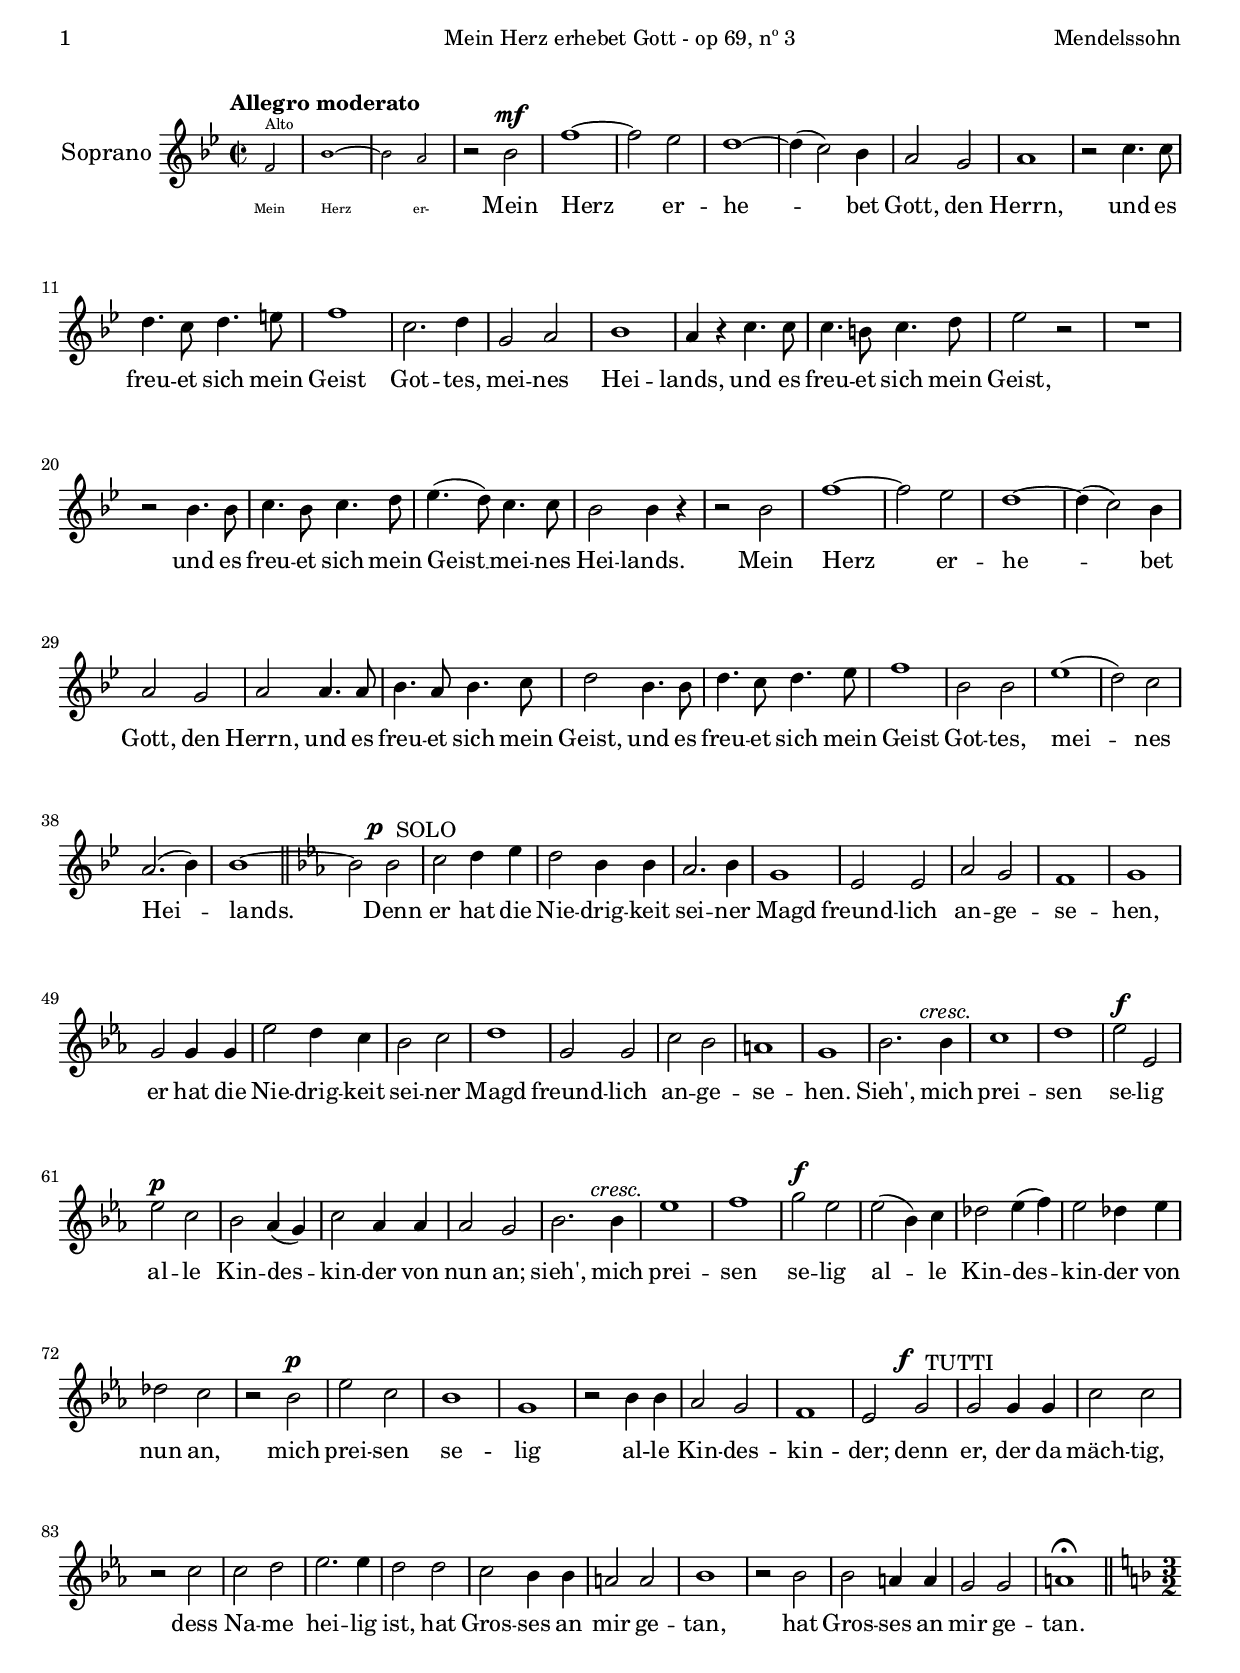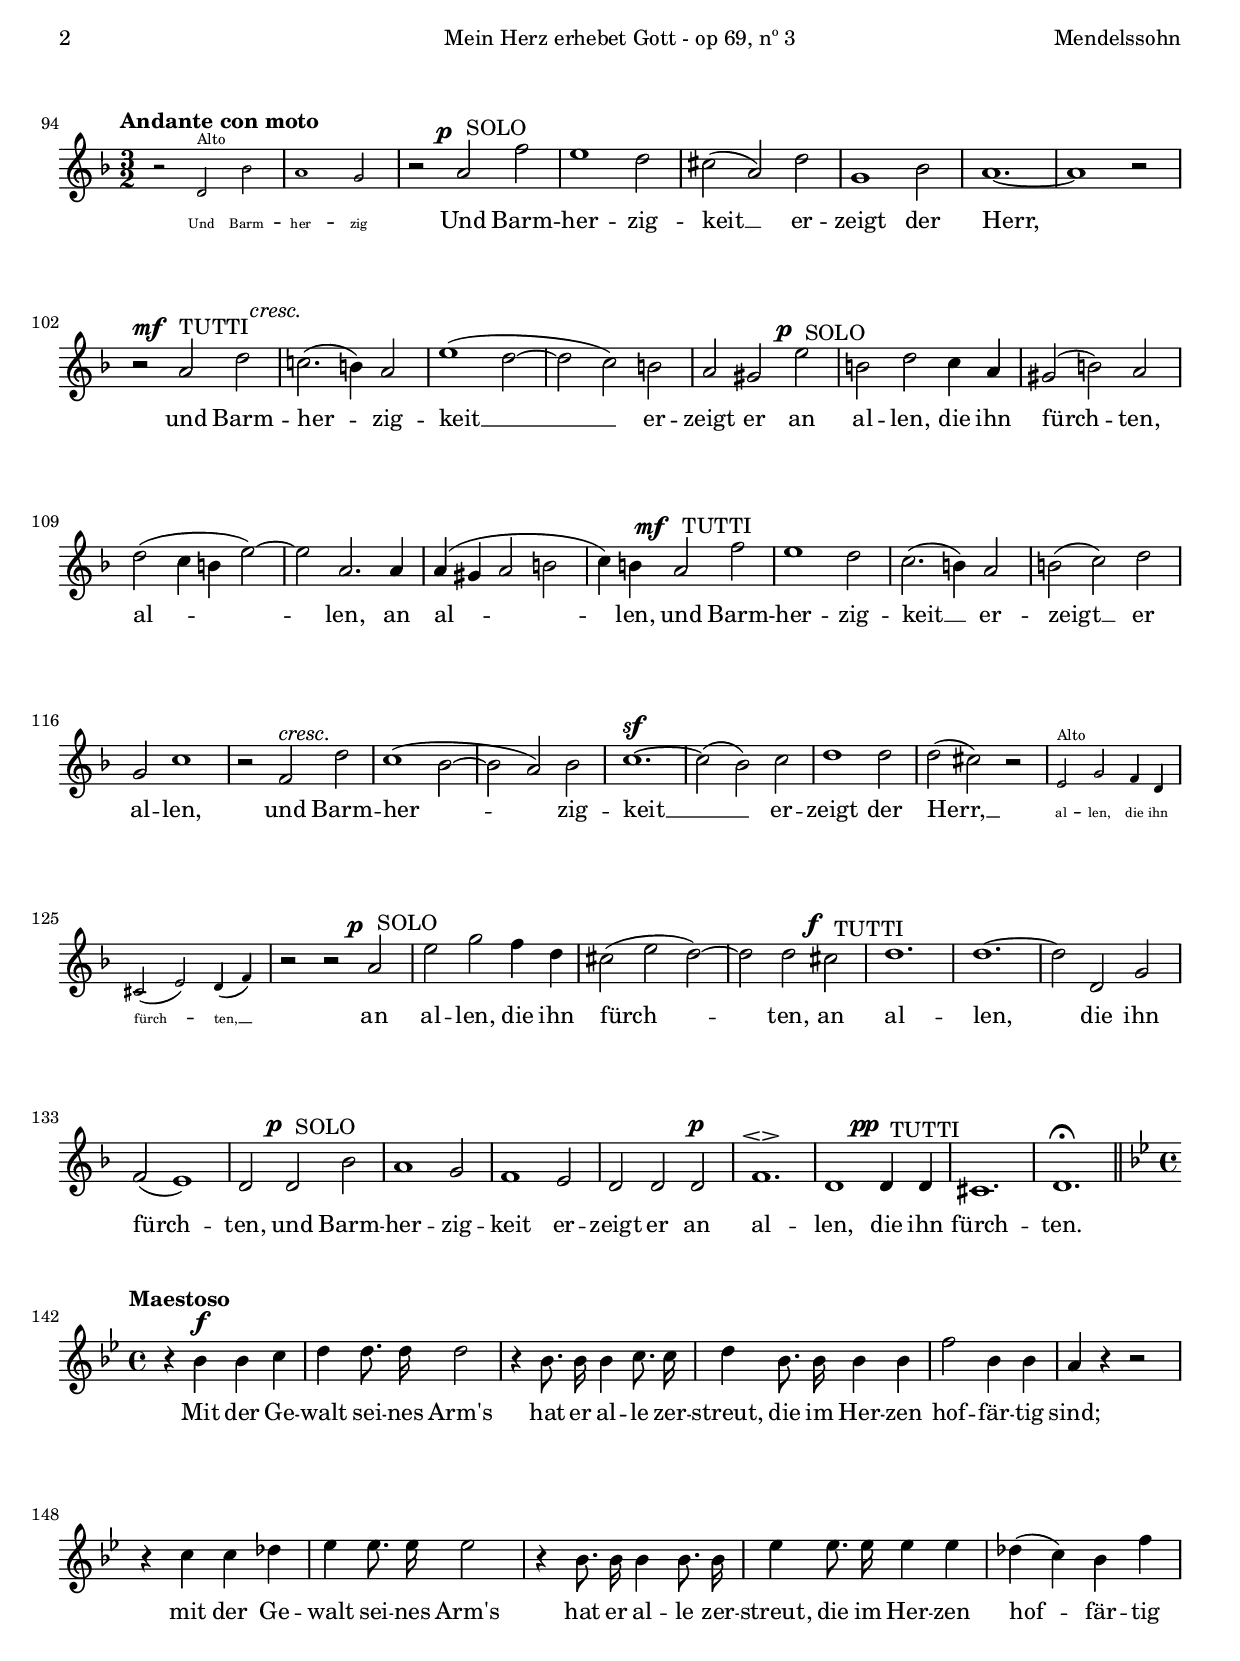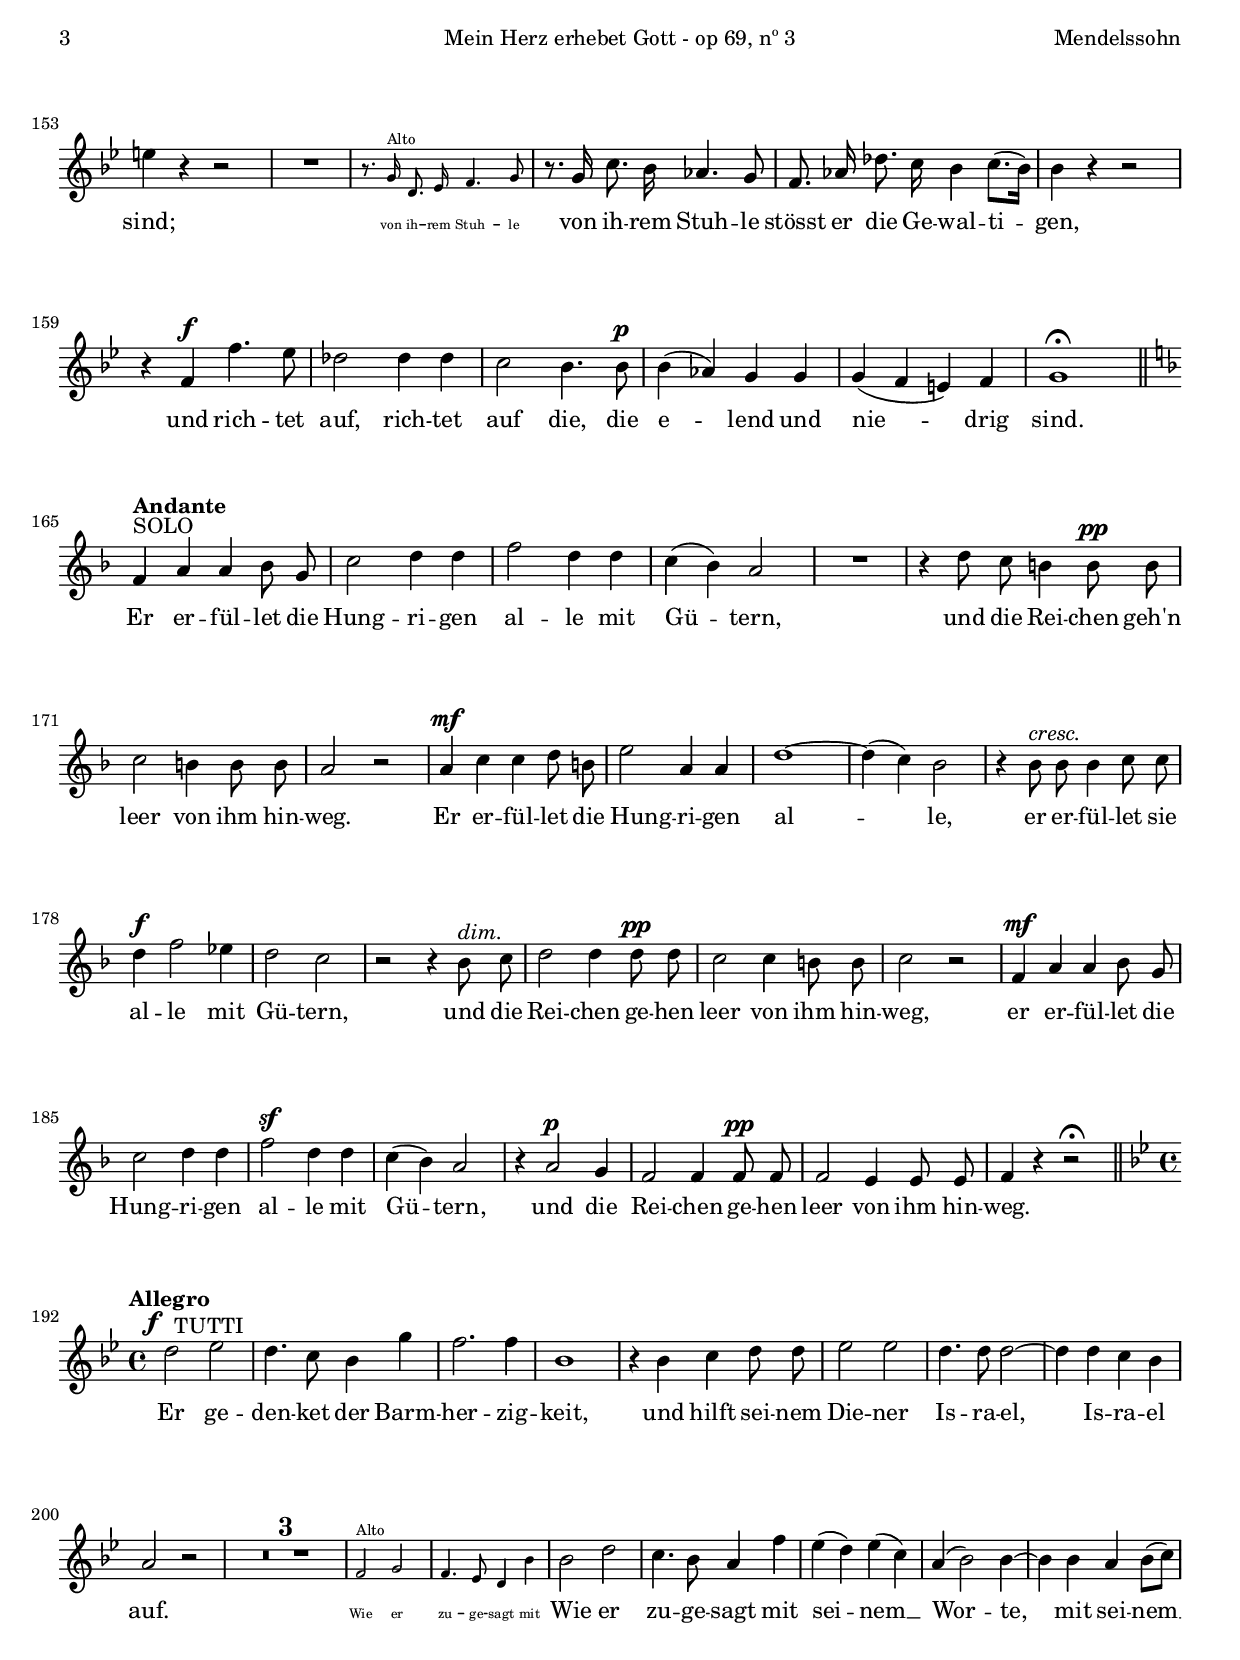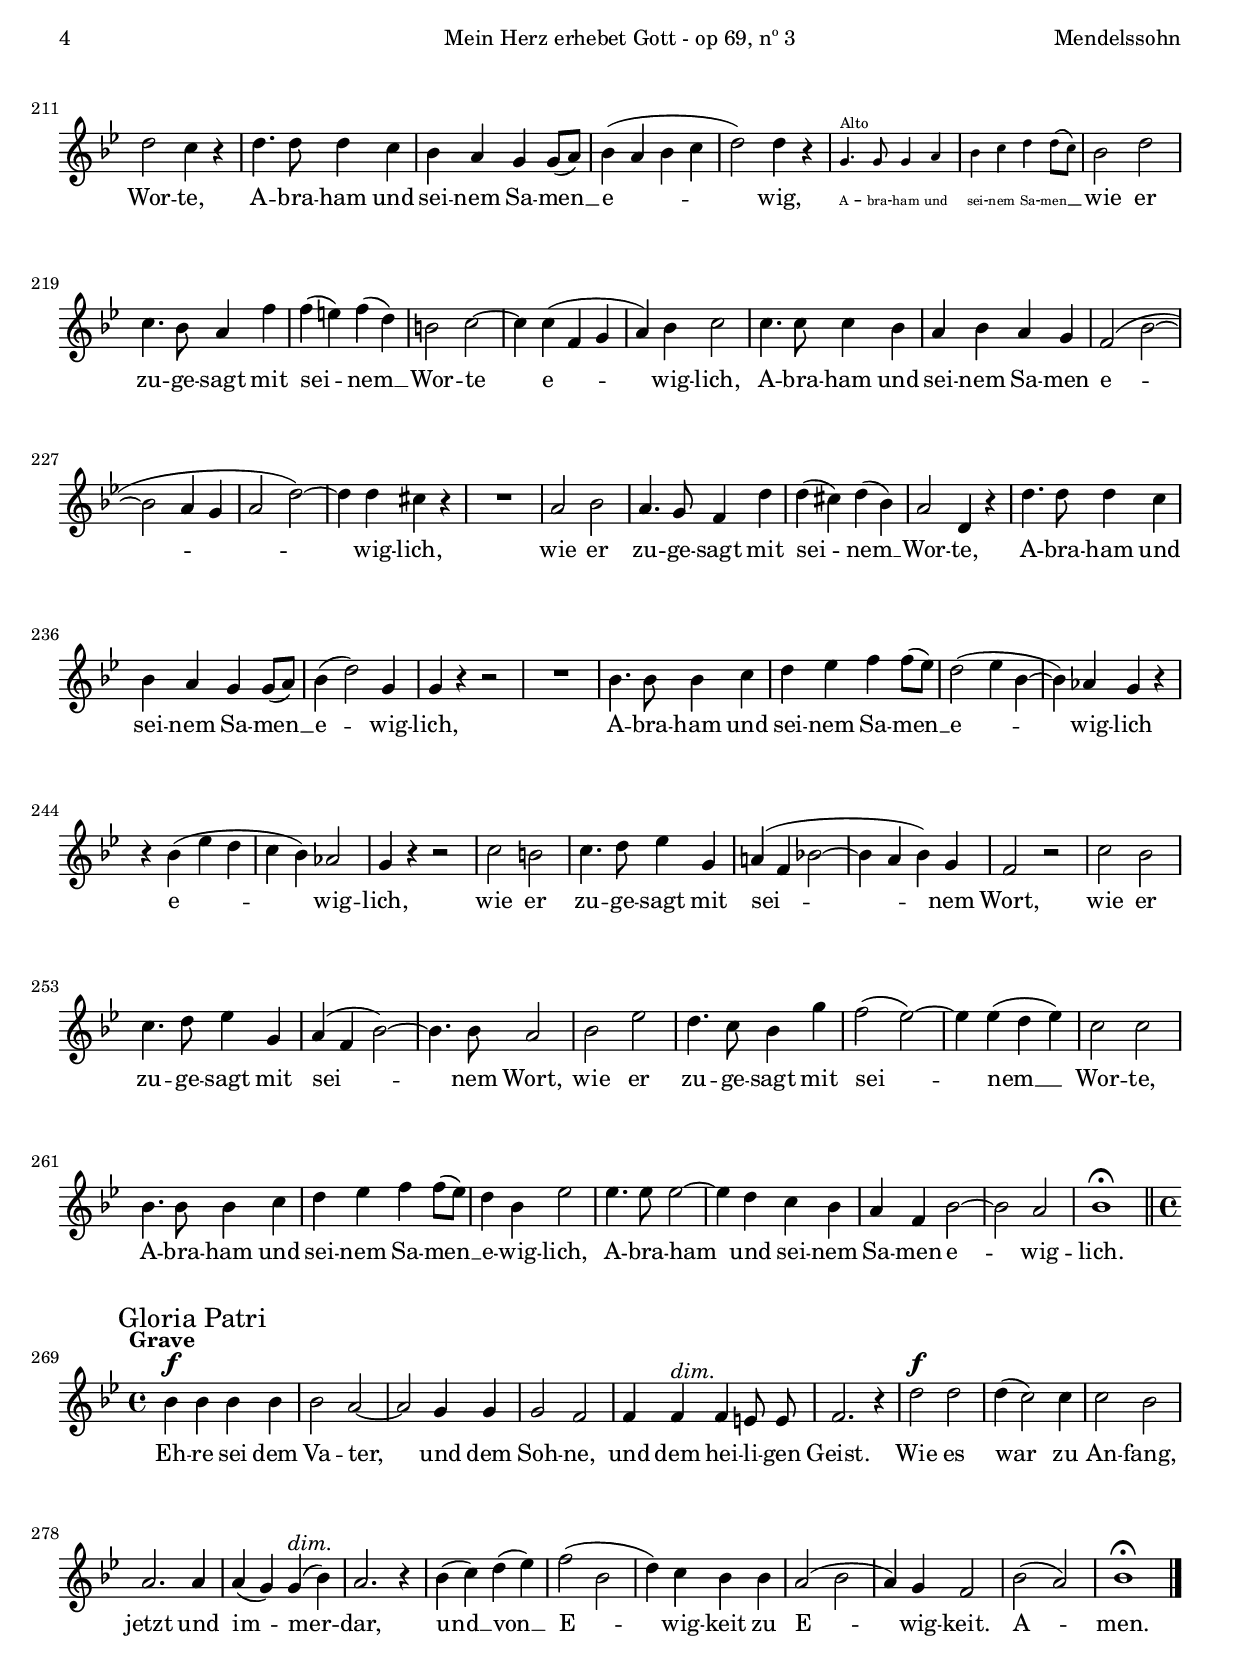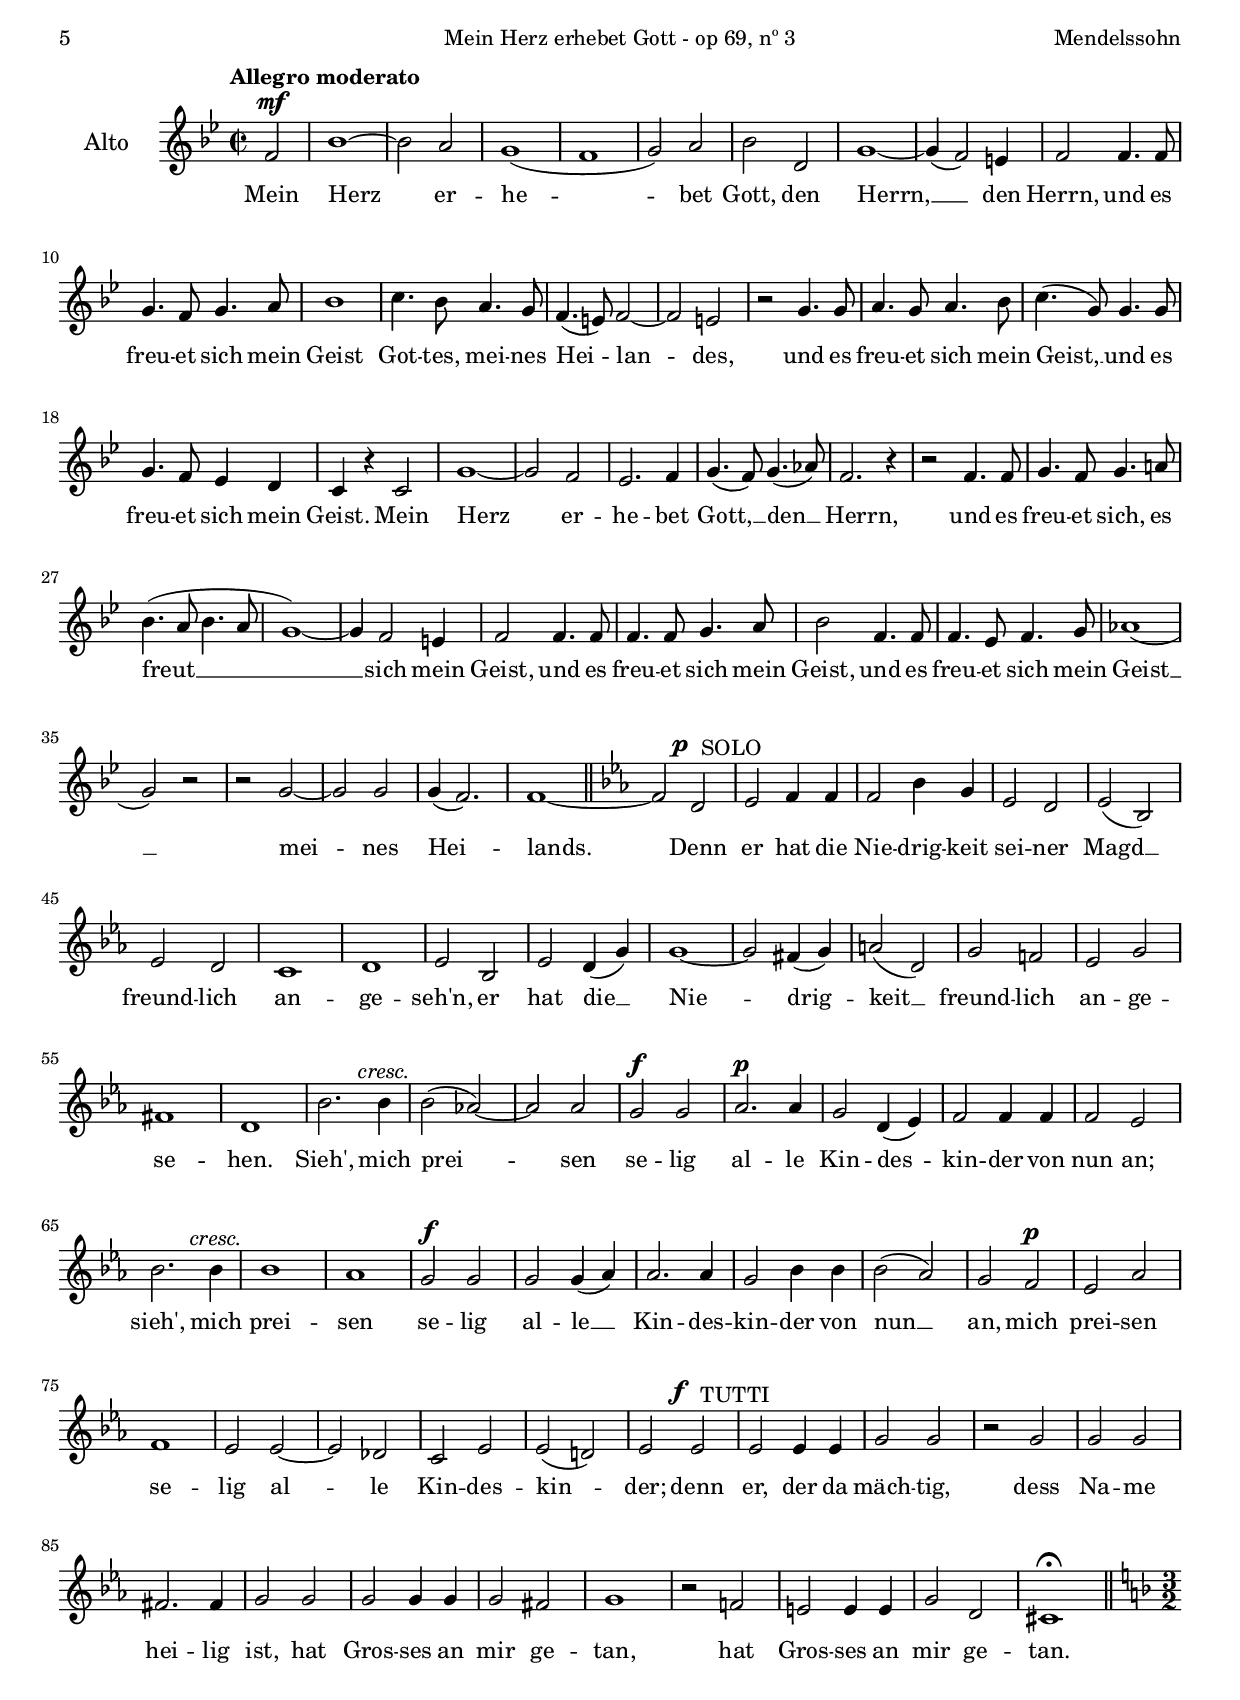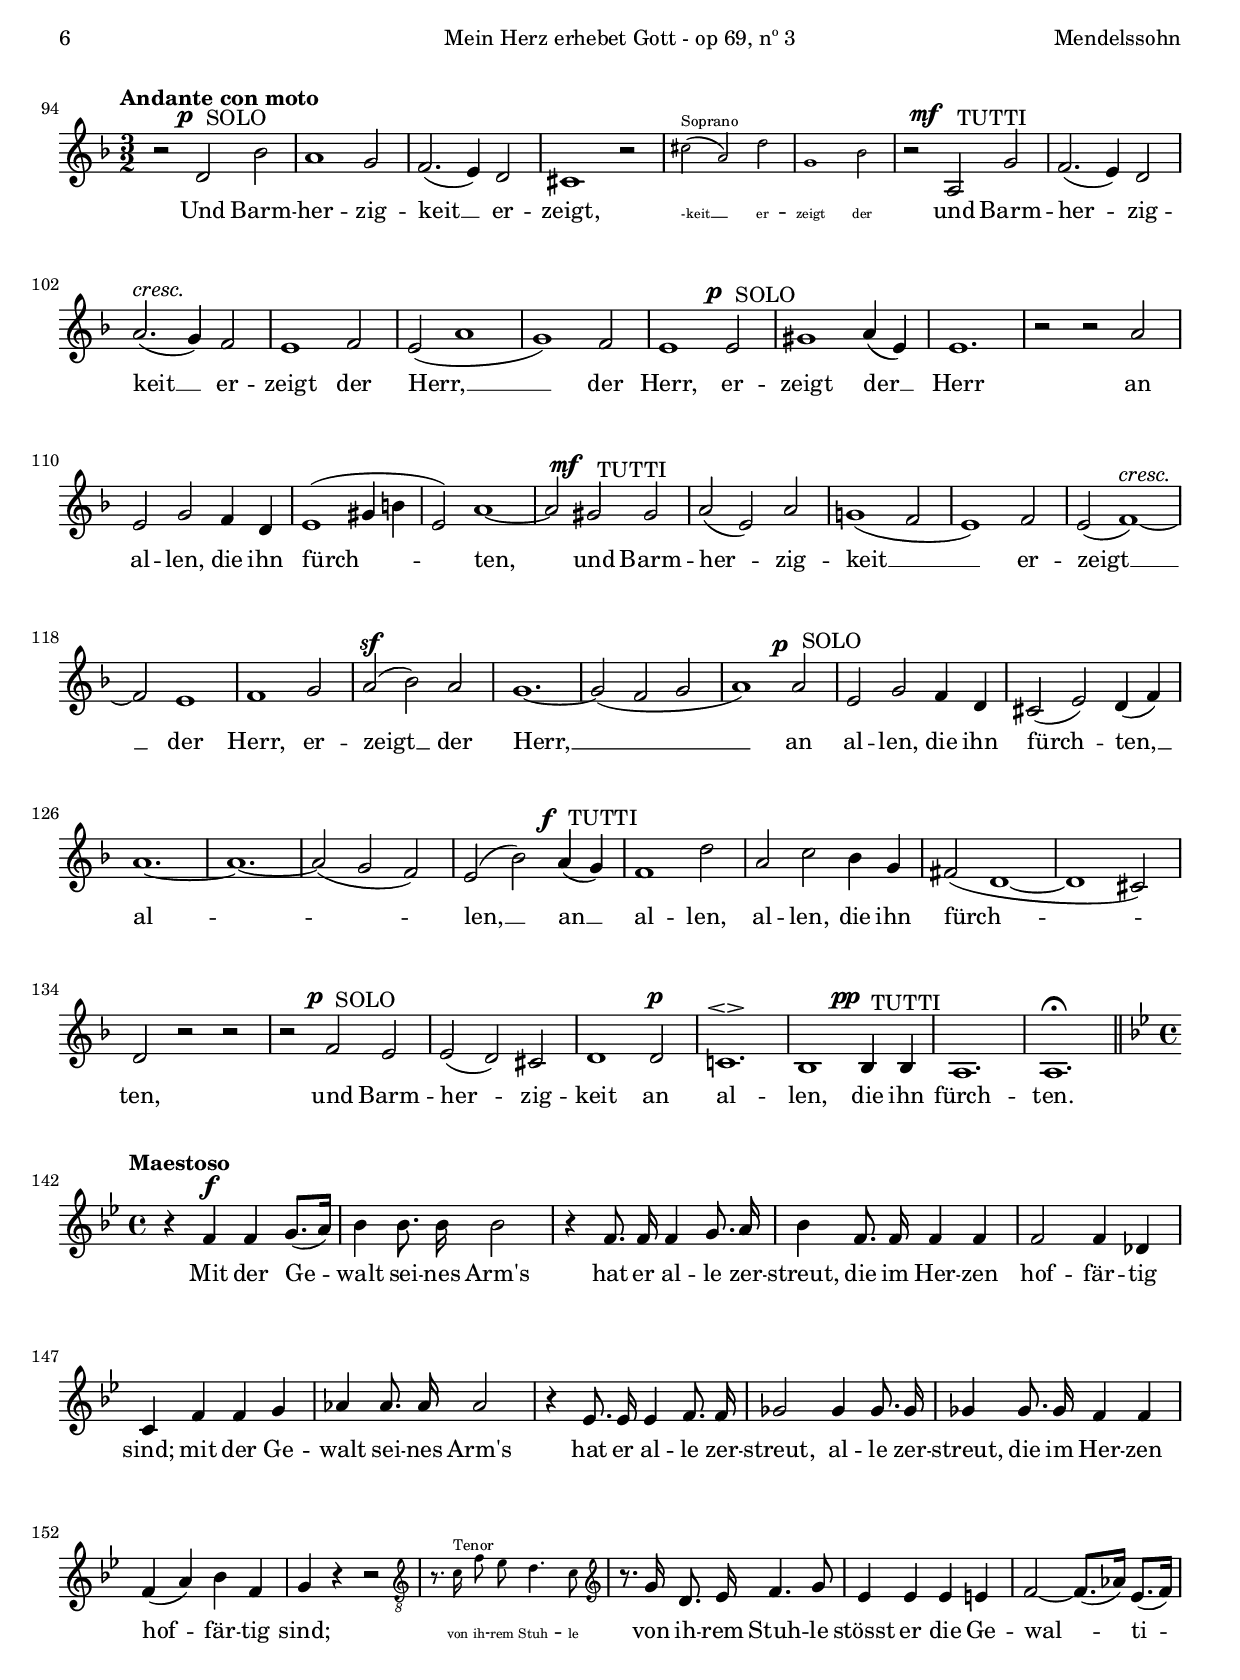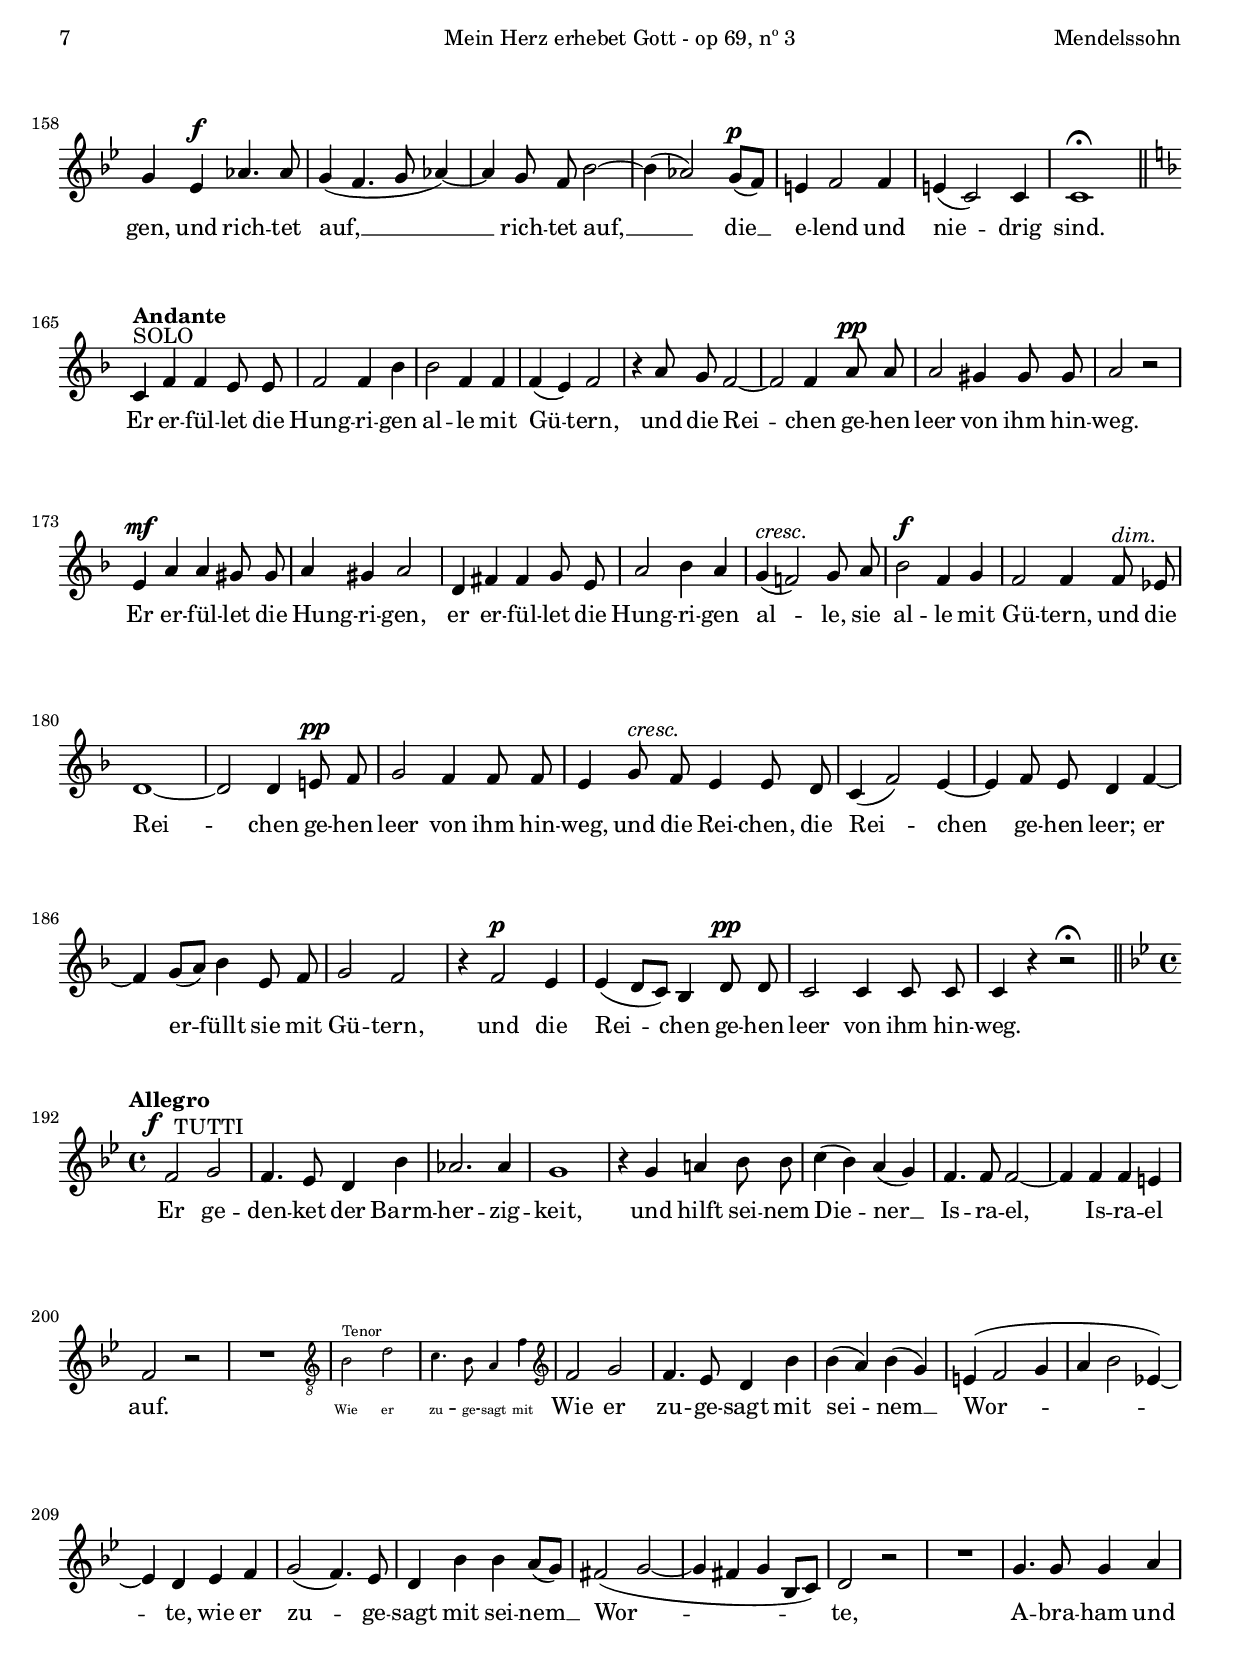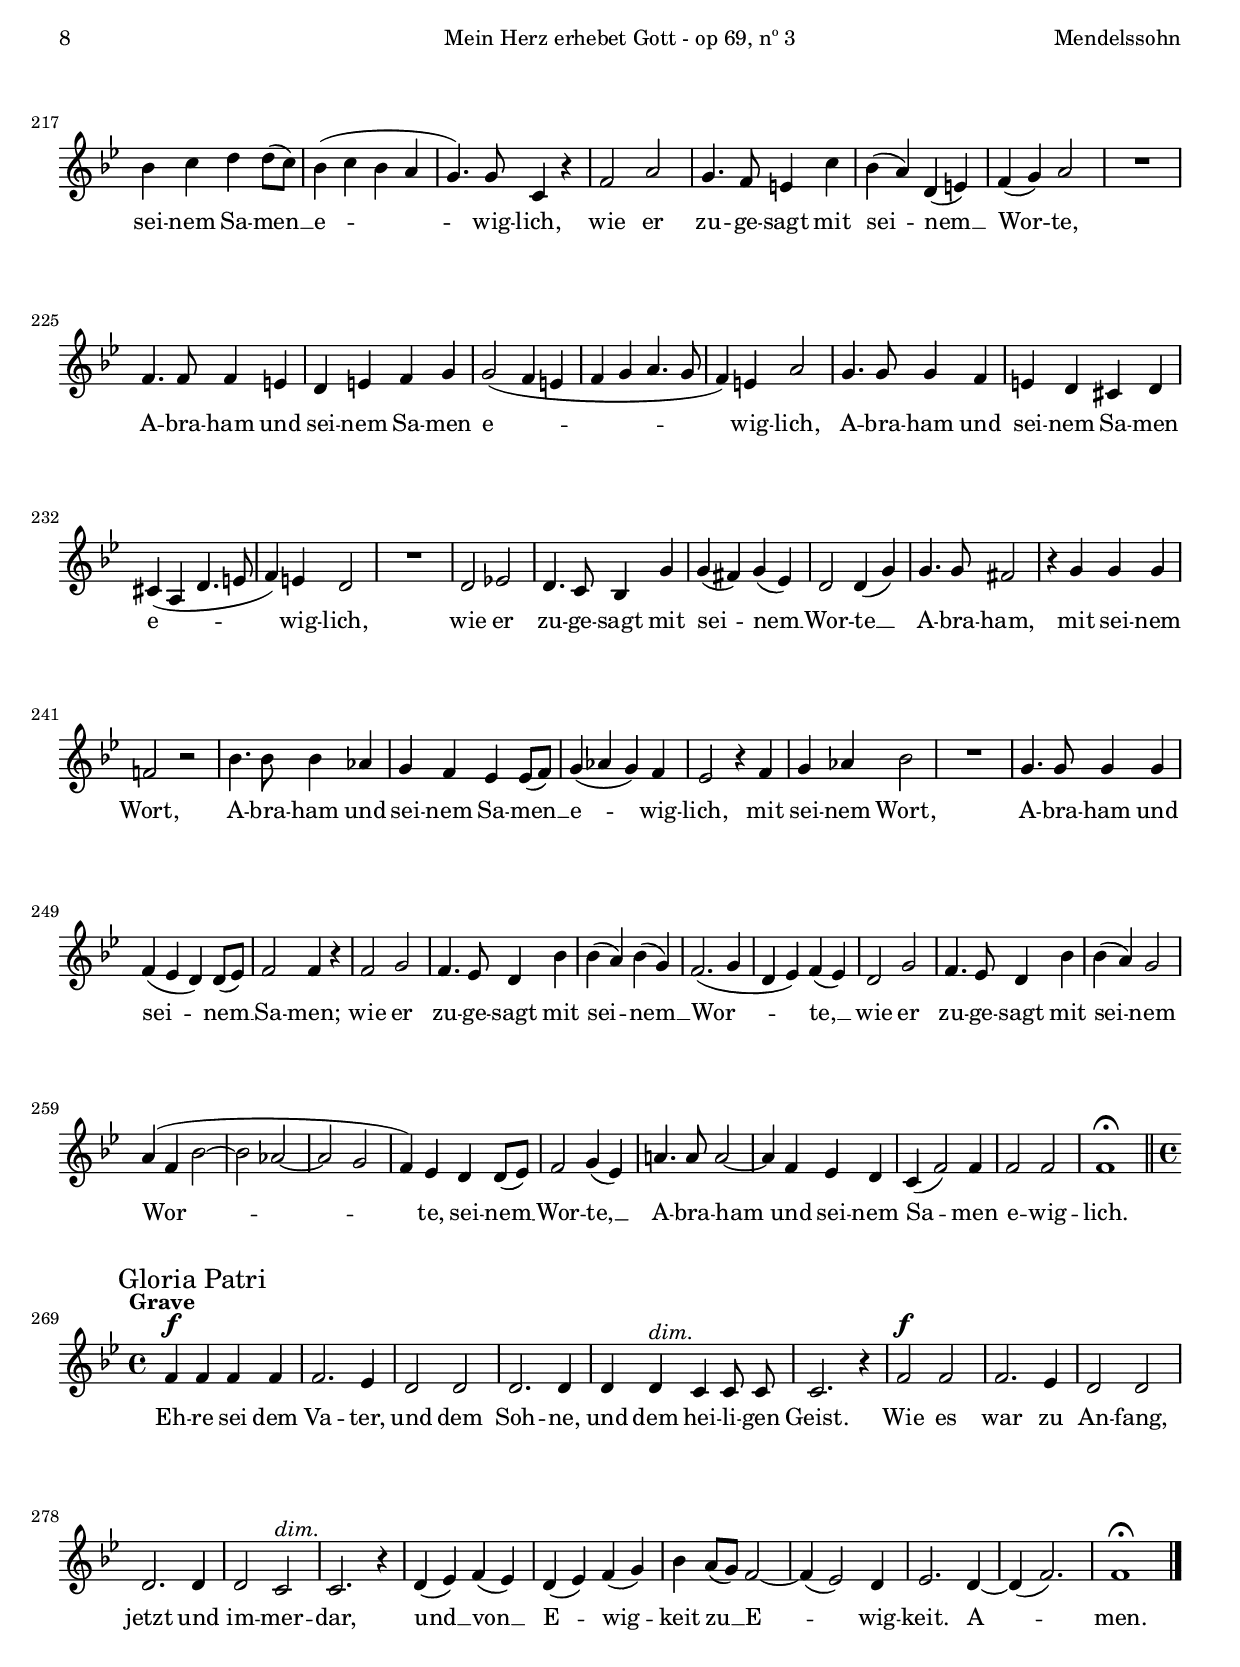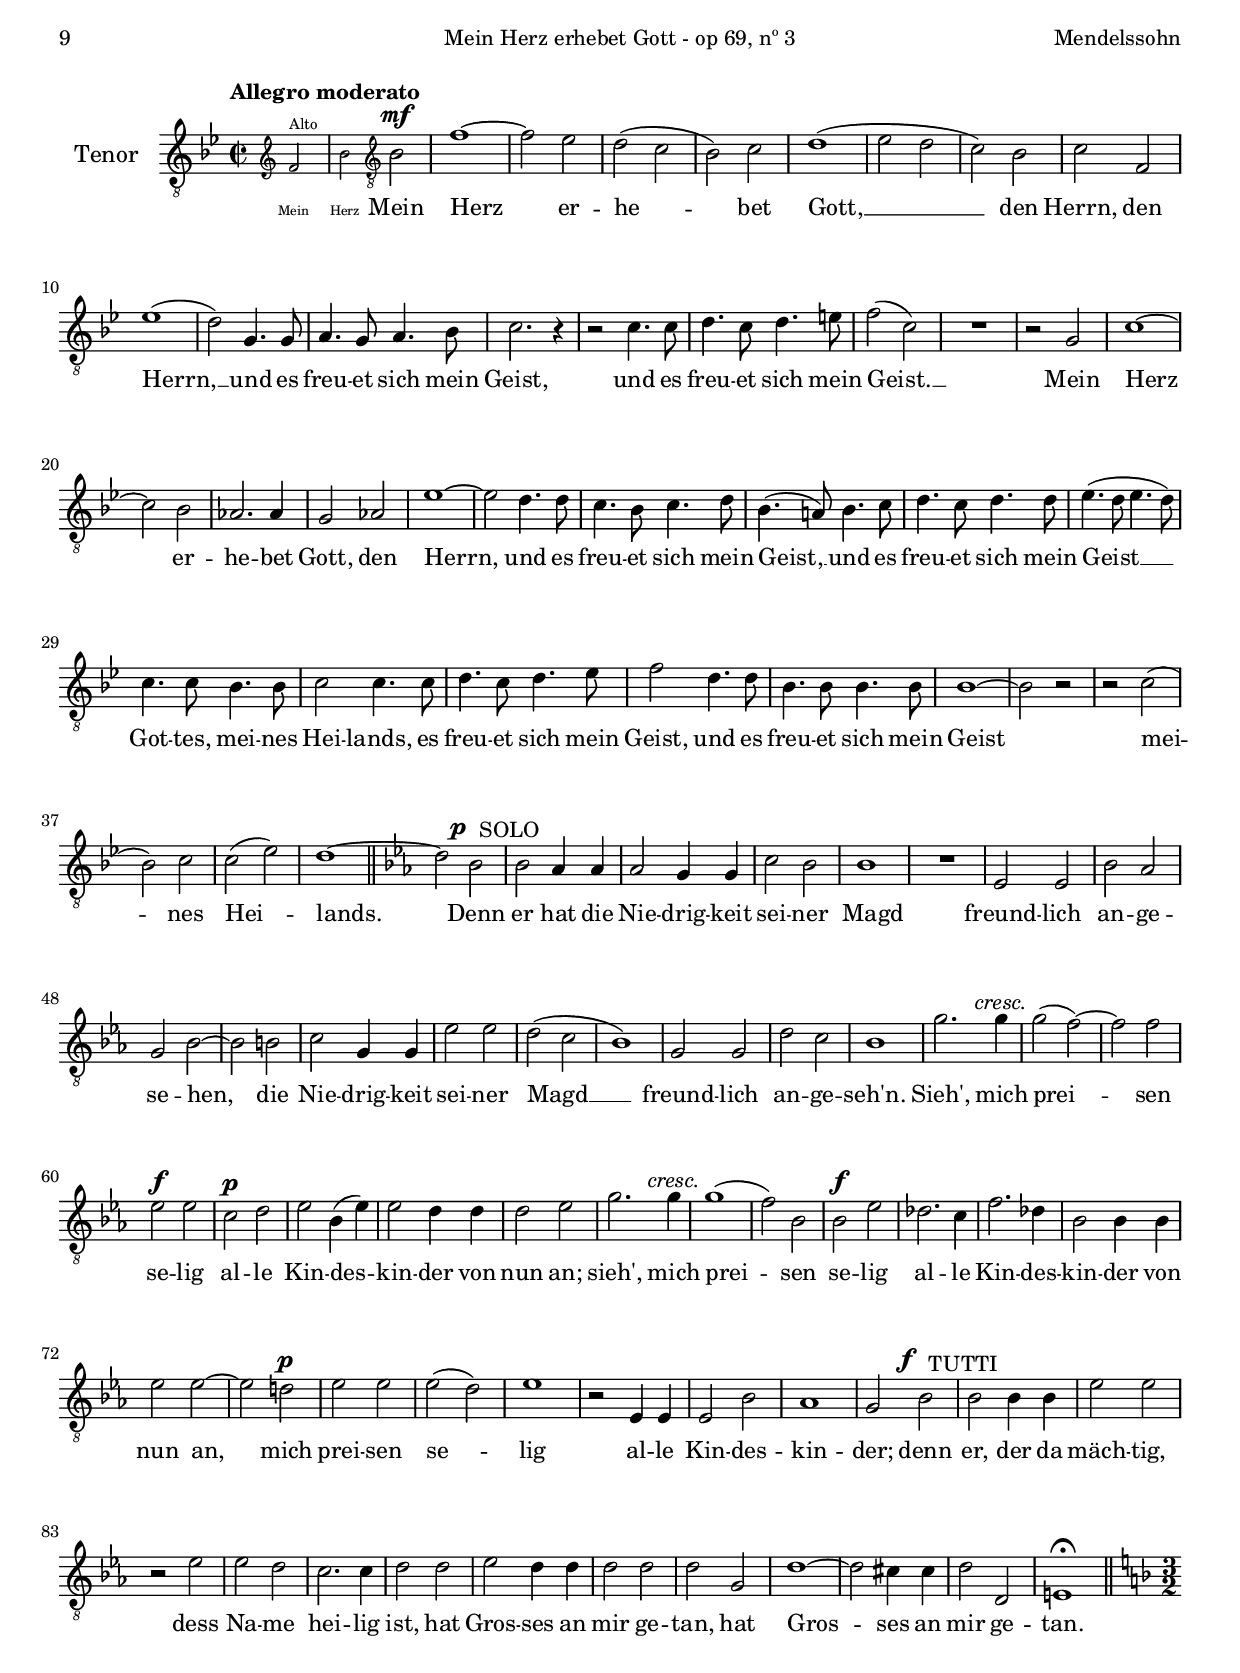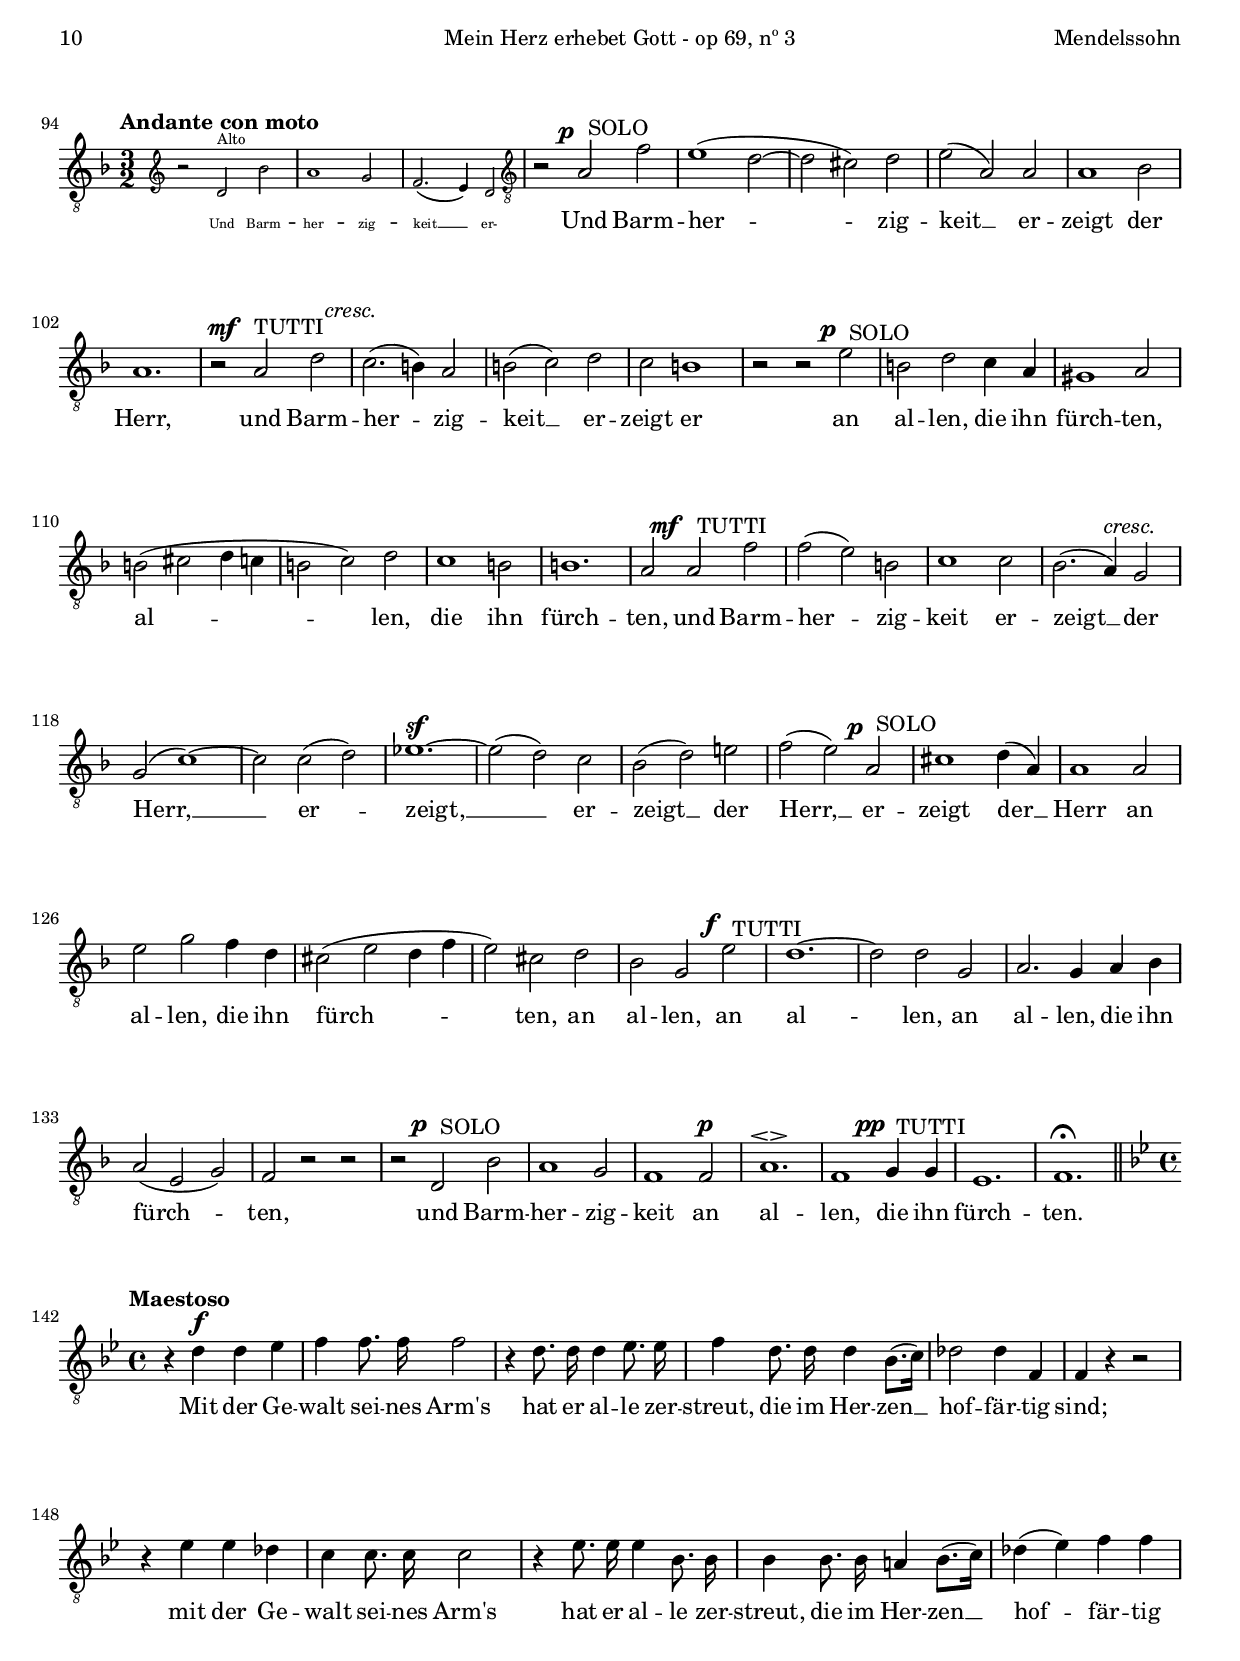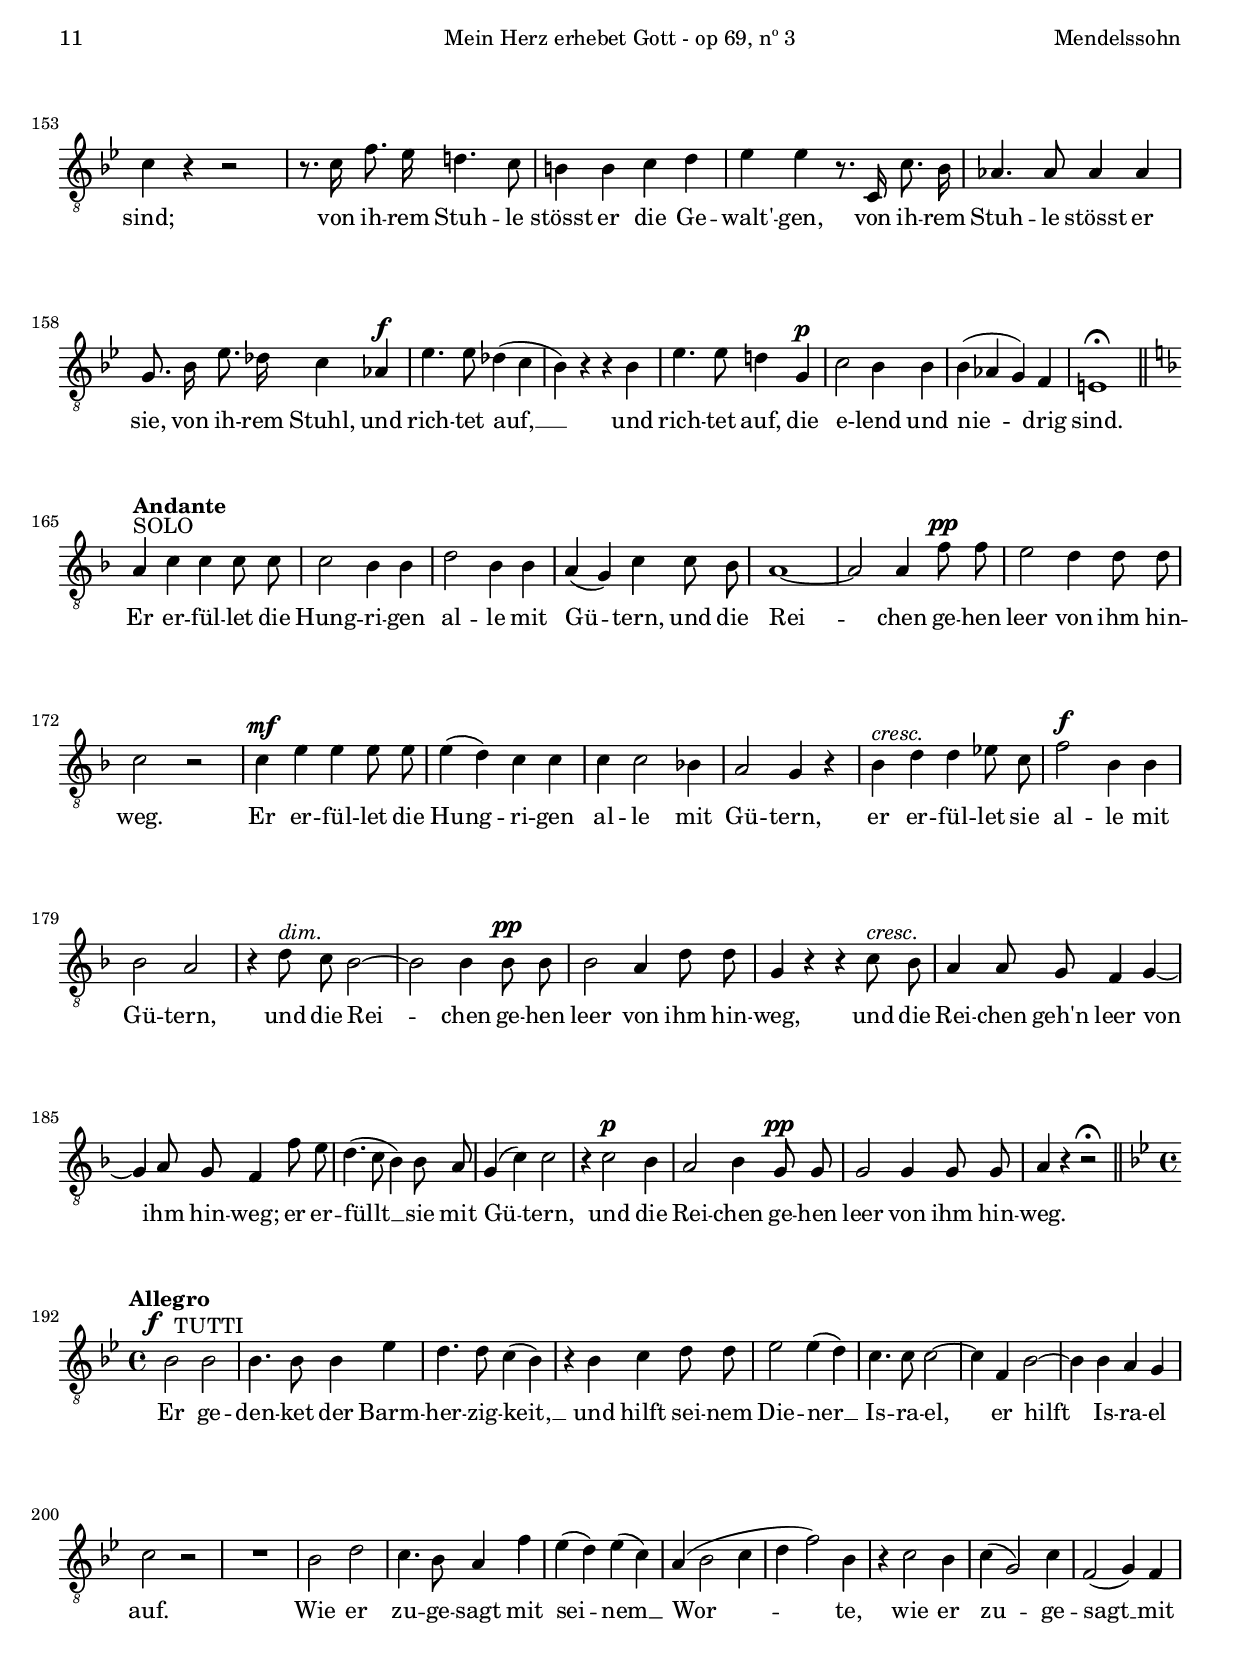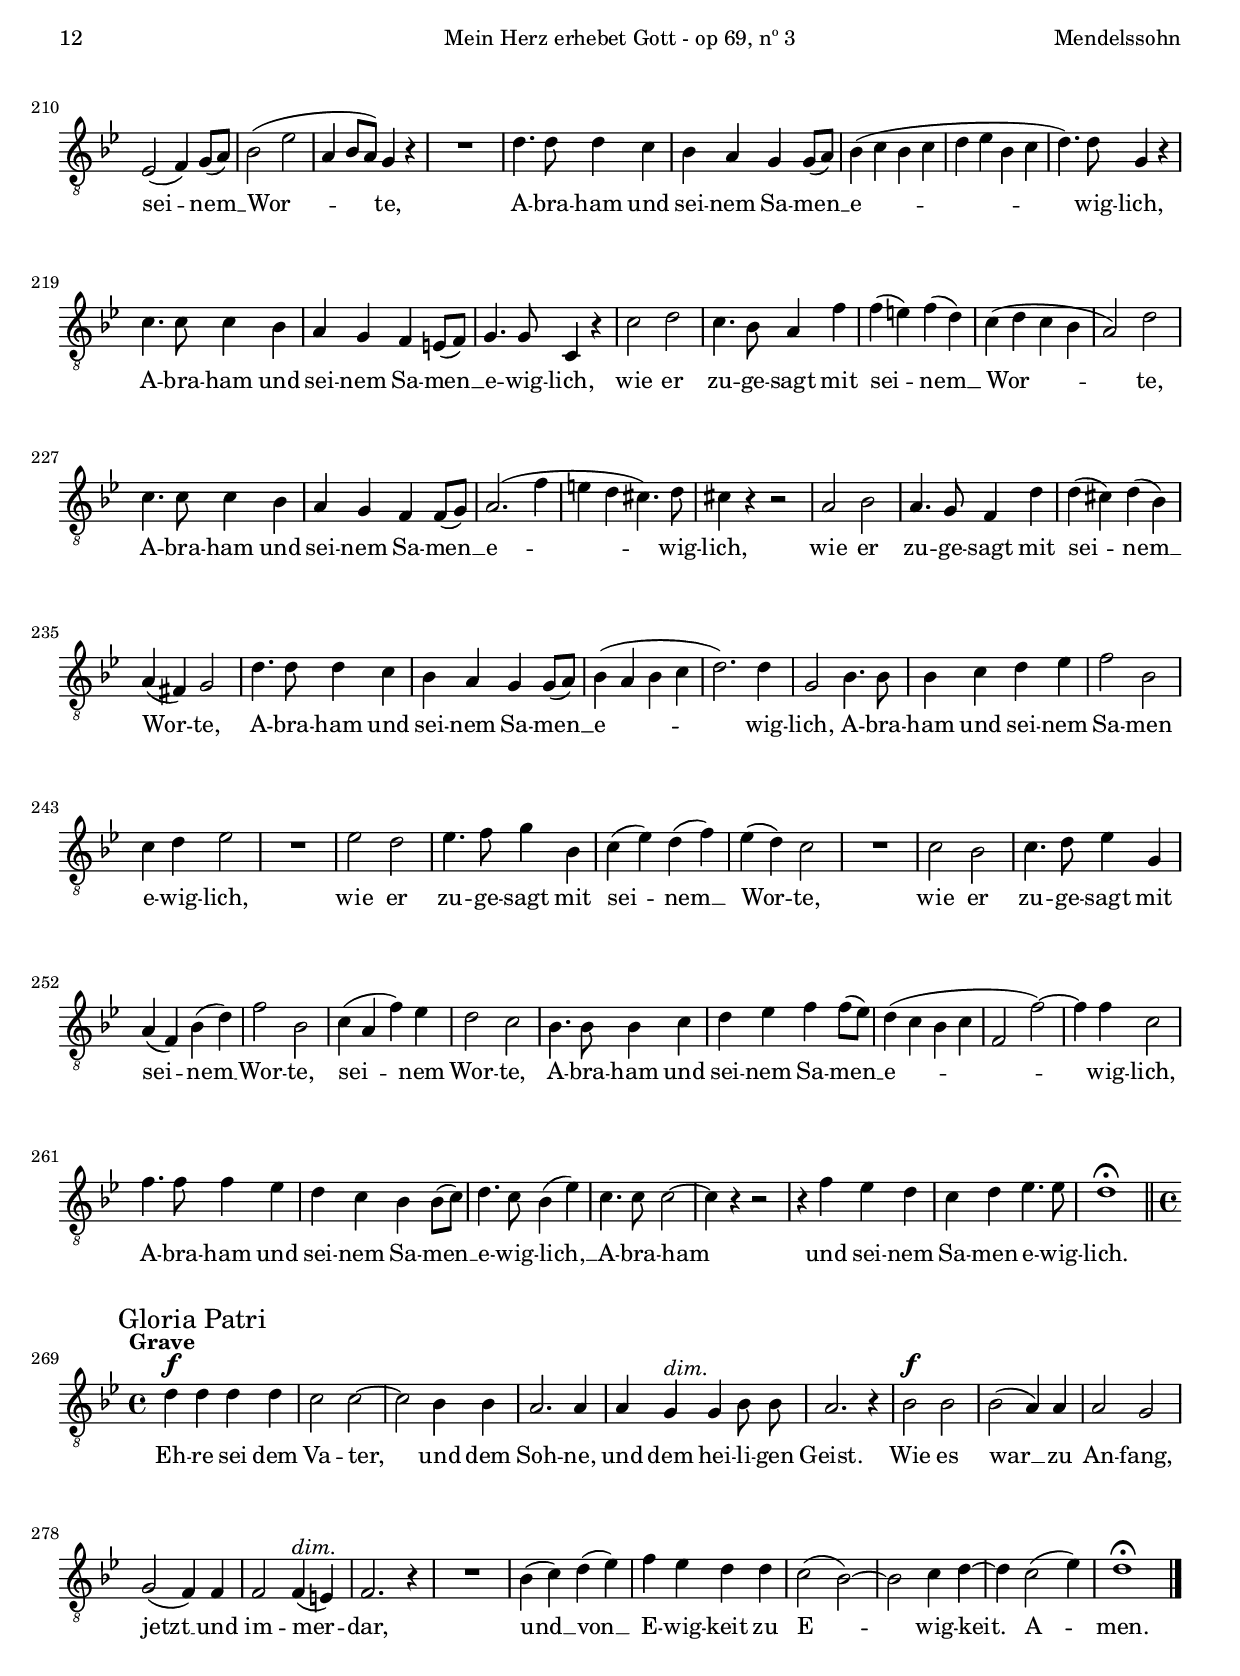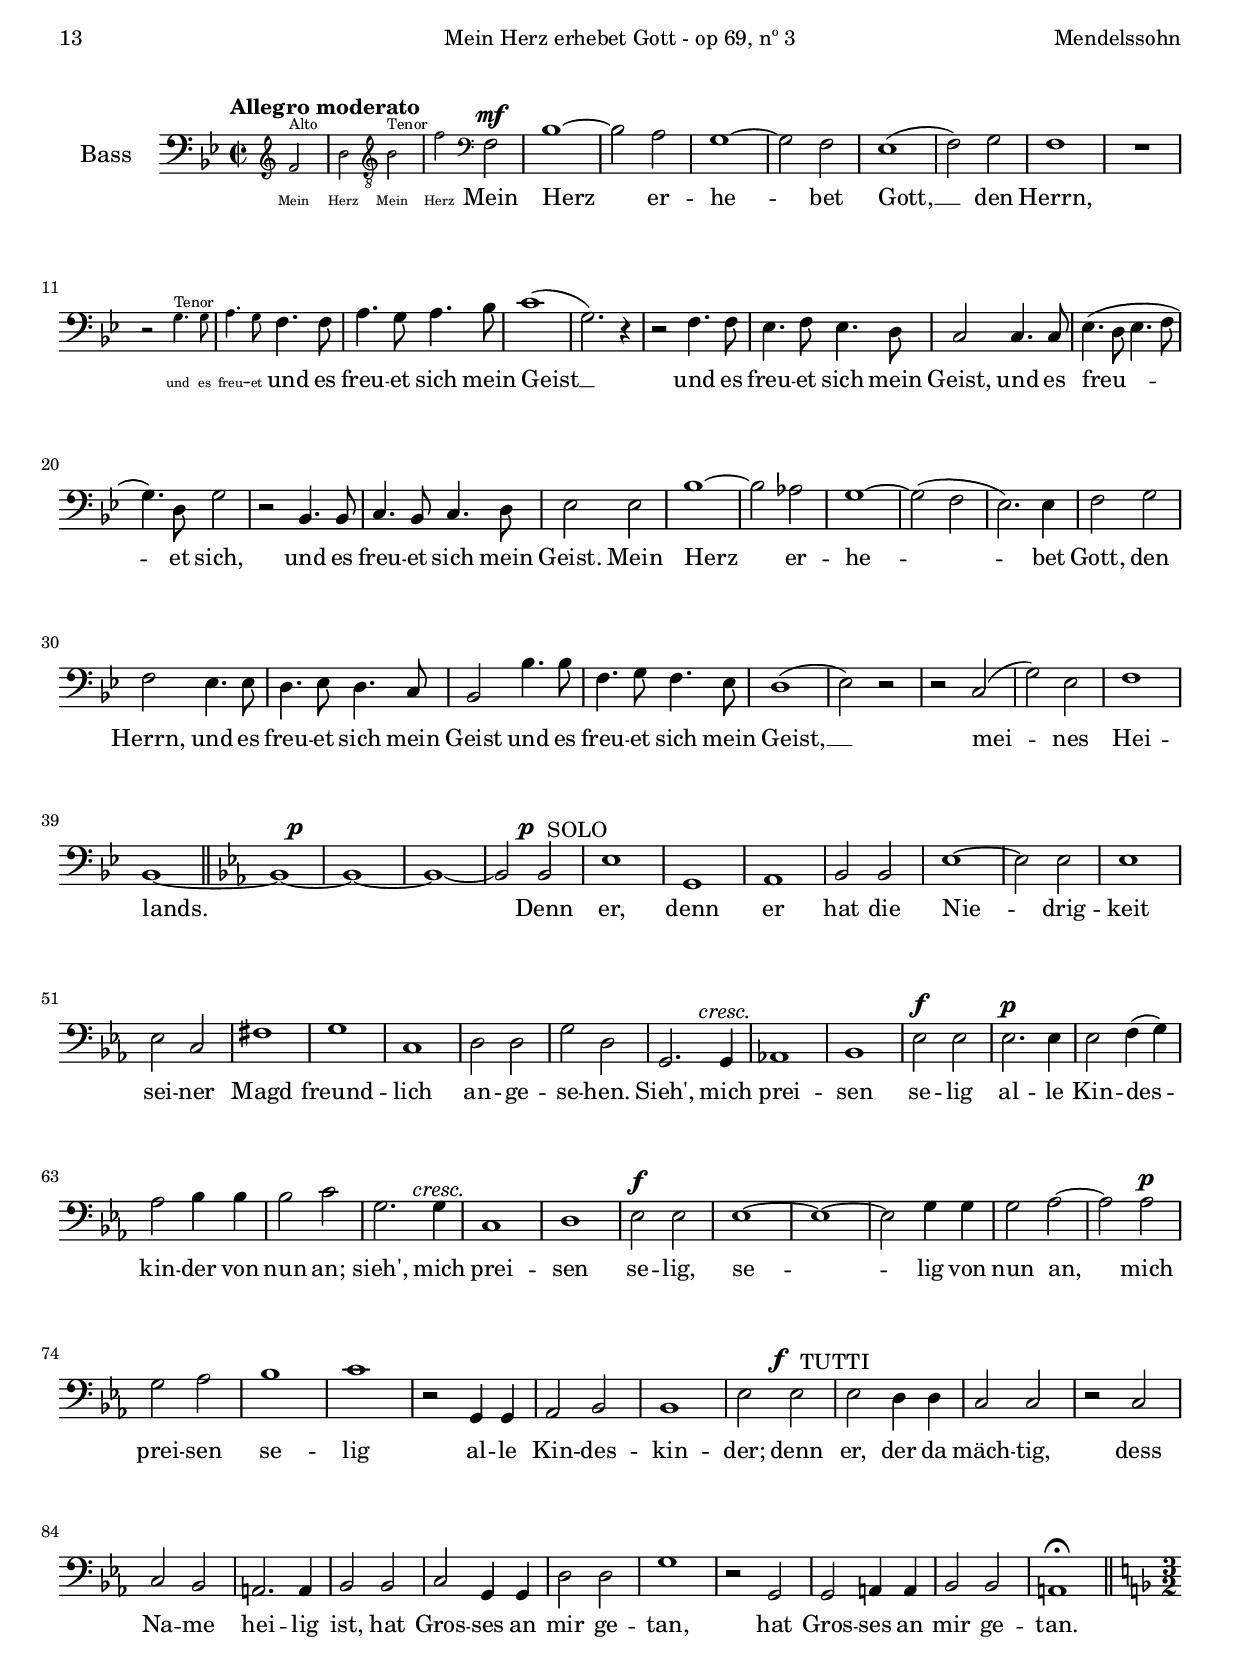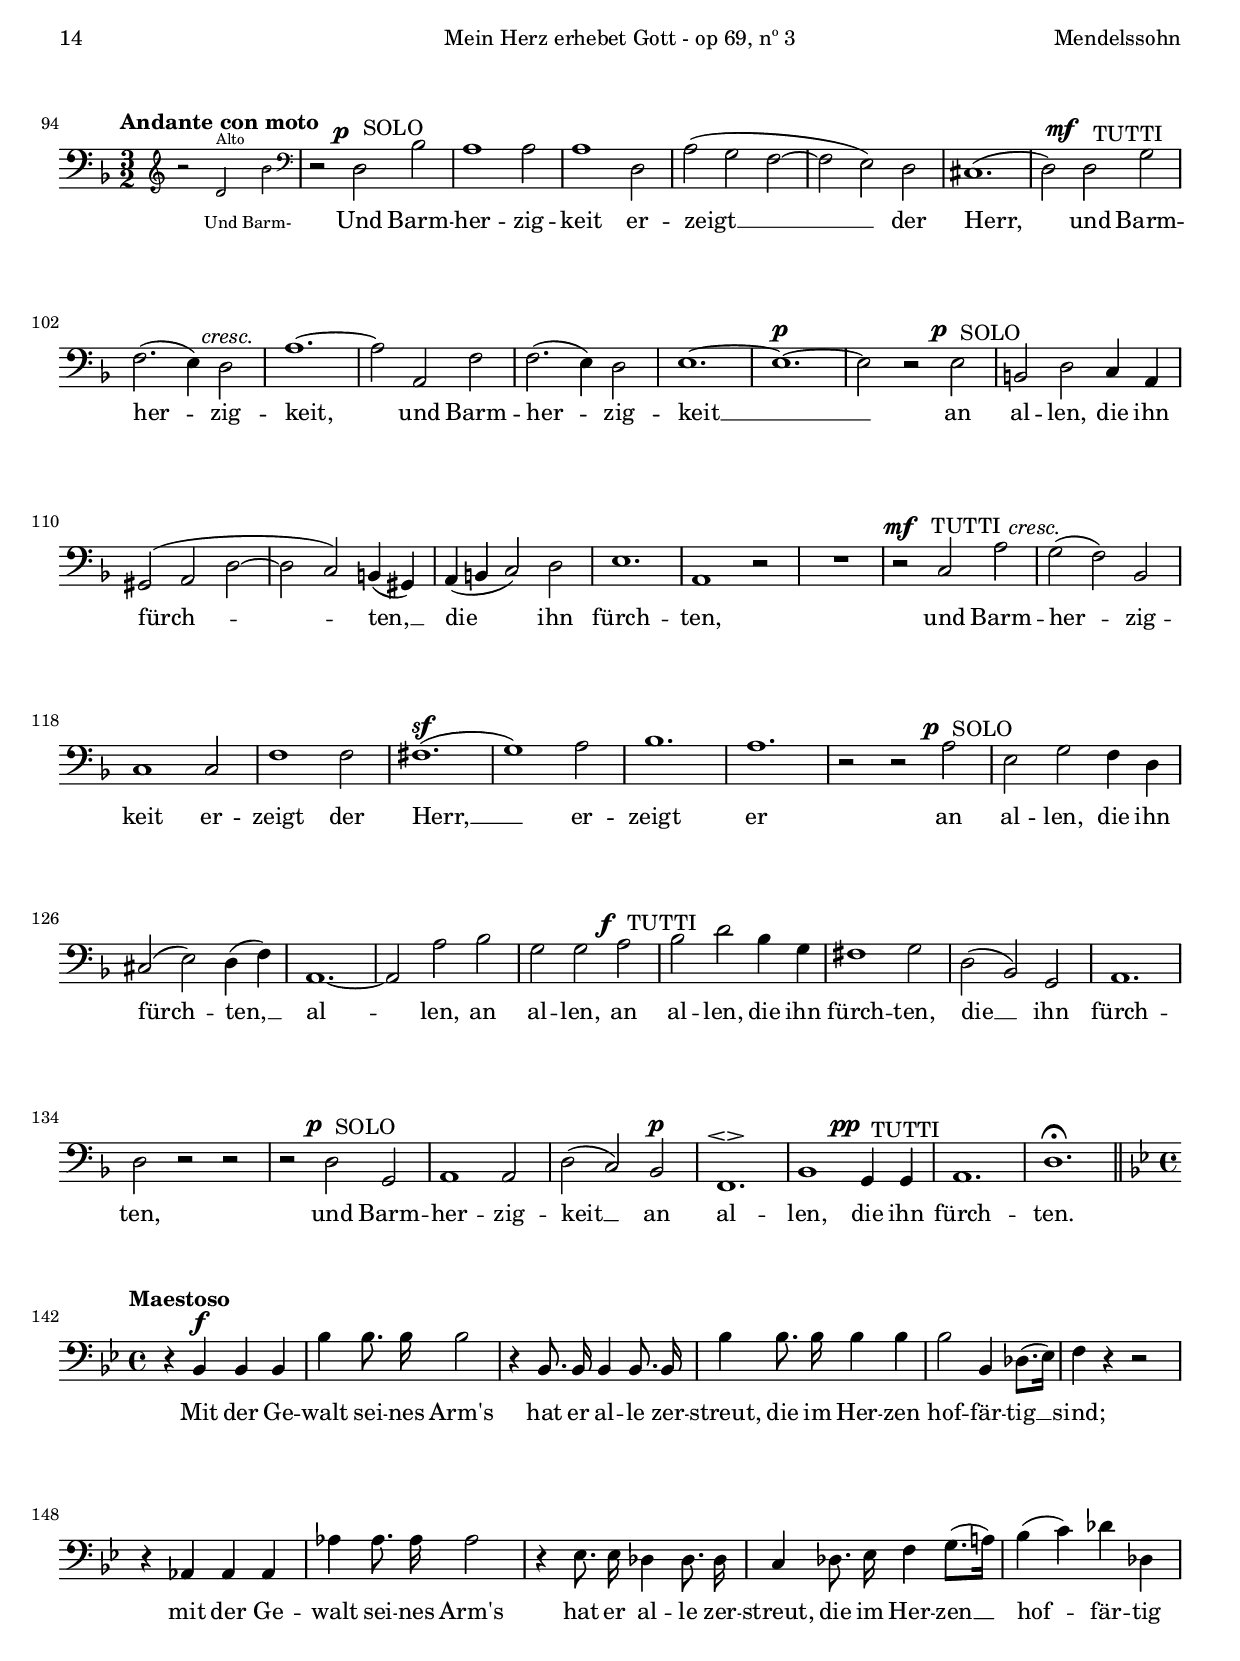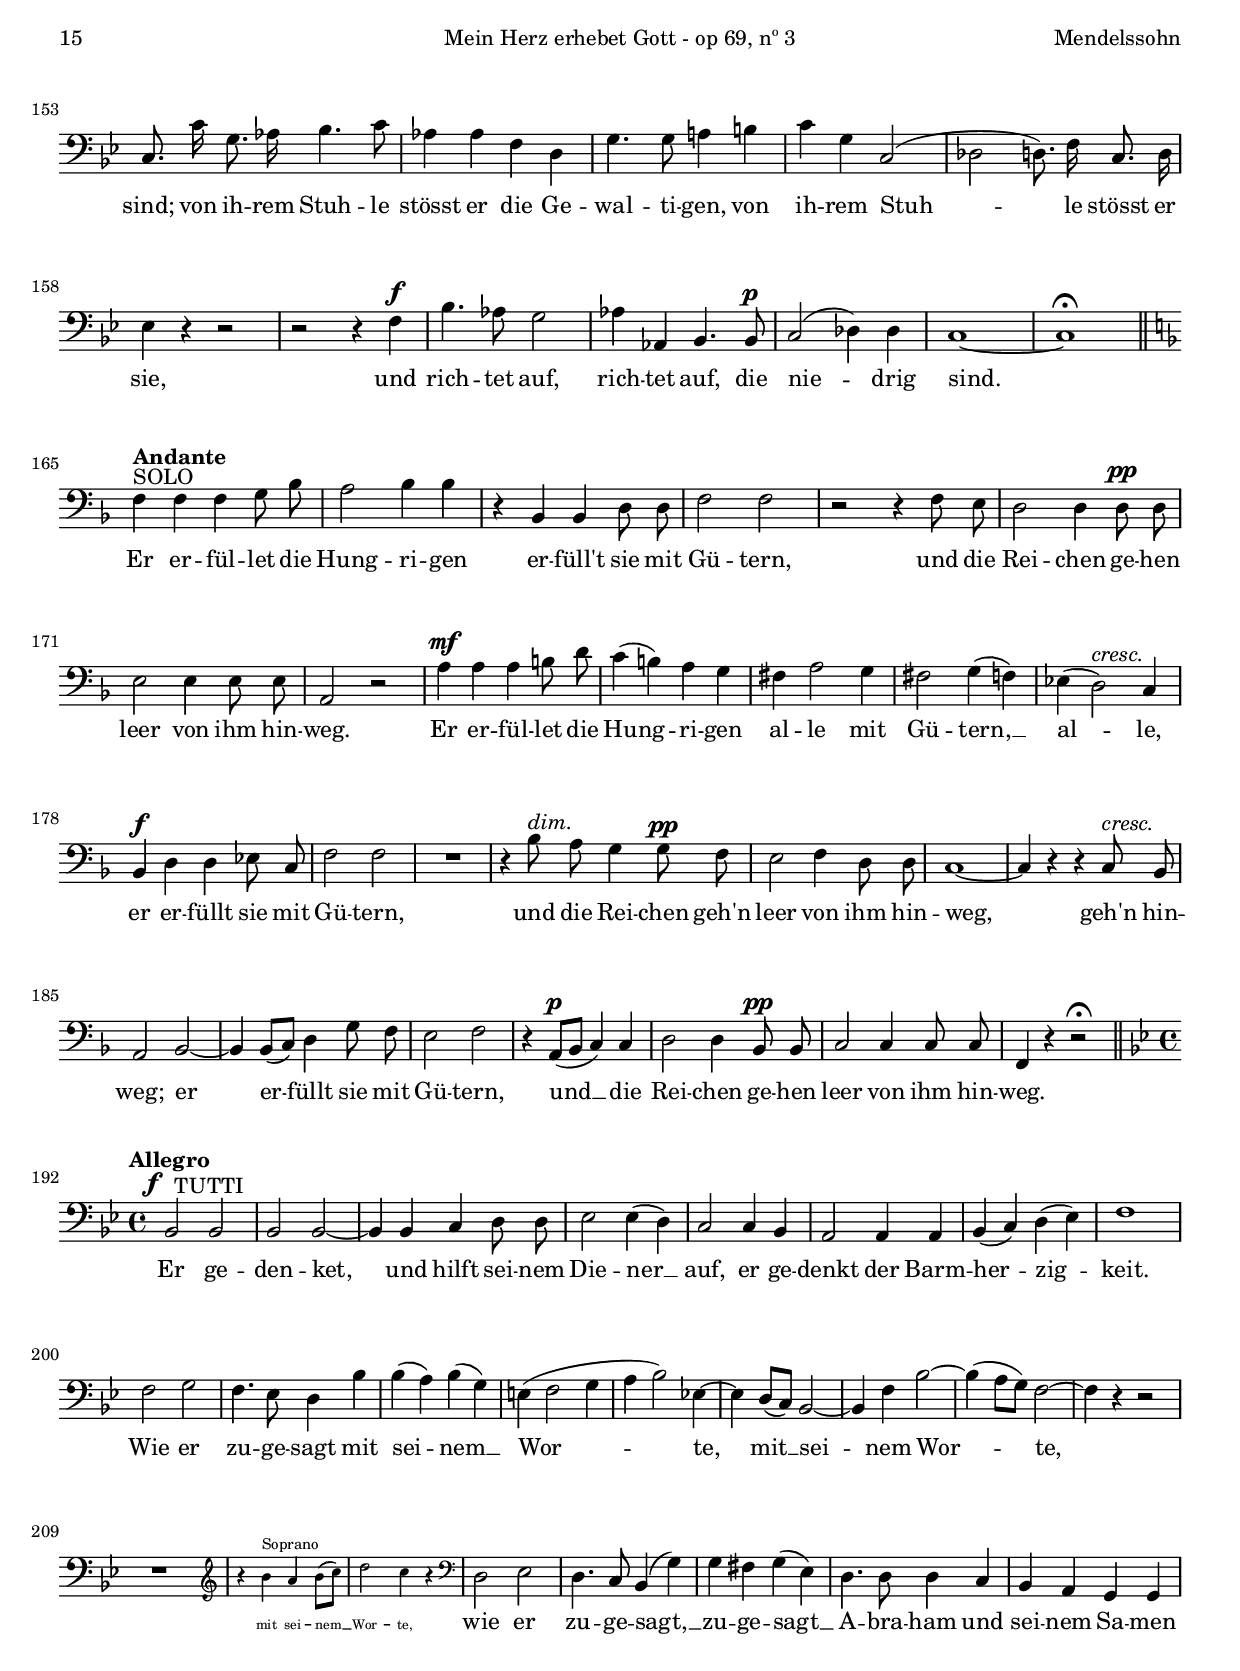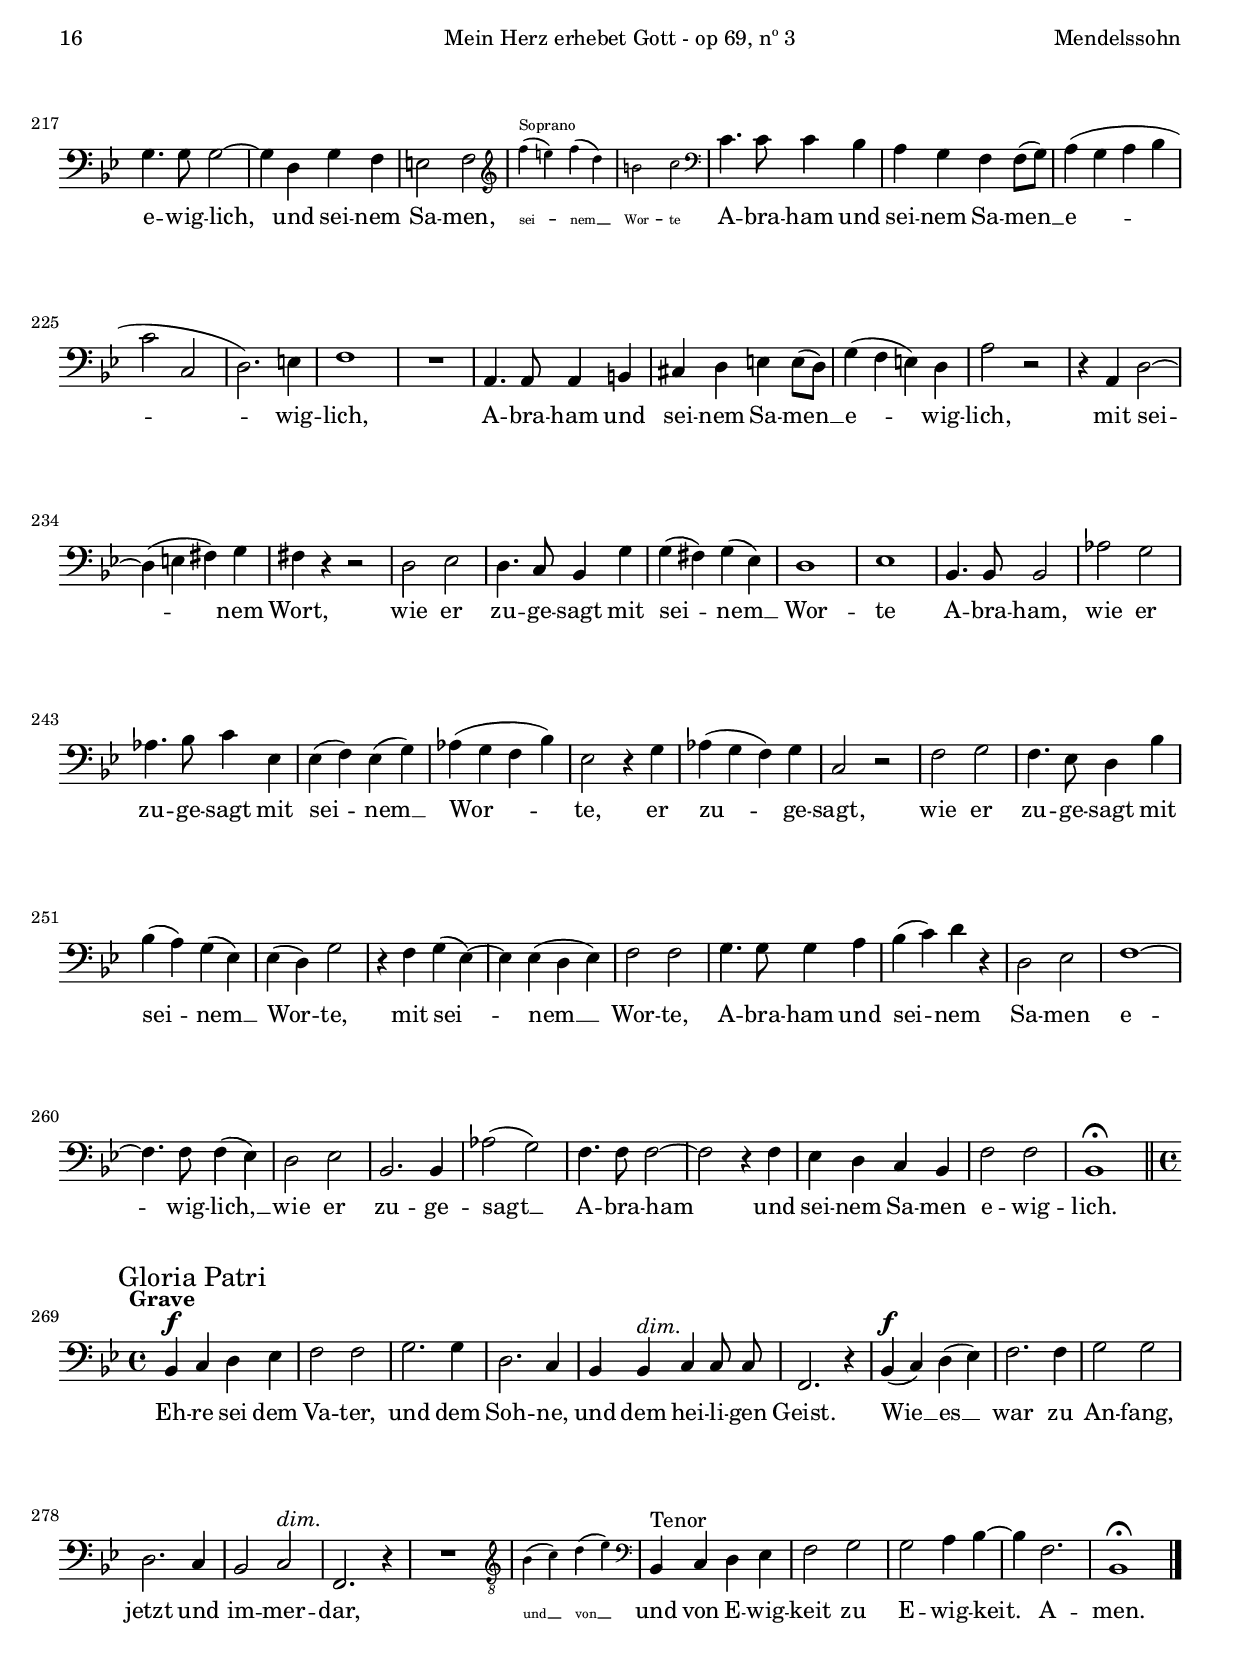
\version "2.18.0"

#(set-default-paper-size "a4")
#(set-global-staff-size 18.5)
#(ly:set-option 'point-and-click #f)
%nomobile

italicas=\override LyricText.font-shape = #'italic
rectas=\override LyricText.font-shape = #'upright
ss=\once \set suggestAccidentals = ##t
mtempo={\tempo 4 = 100}
mtempob={\tempo 4 = 50}
cresc=\markup{\italic "cresc."}
dim=\markup{\italic "dim."}
solo=\markup{"SOLO"}
tutti=\markup{"TUTTI"}

notaspequenas={\set fontSize=#-3 \override Staff.Stem.length = #5  }
notasnormales={\unset fontSize \revert Staff.Stem.length \revert Staff.Beam.length-fraction \cueClefUnset }
letrapequena=\override LyricText.font-size = #-4
letranormal=\revert LyricText.font-size

mt=#(define-music-function (parser location offset) (number?) ; move lyric text
      #{ \once \override LyricText.X-offset = -$offset #})

htitle="Mein Herz erhebet Gott - op 69, nº 3" % , den Herrn
hcomposer="Mendelssohn"
%{
\header {
	title=\markup{\fontsize #3 "Mein Herz erhebet Gott"}
	subtitle="Magnificat"
	subsubtitle=\markup{\null \vspace #1 }
	composer=\markup{"Felix Mendelssohn Bartholdy (1809-1847)"}
	% copiado de Leipzig: Breitkopf & Härtel, 1877
	poet=\markup{"Op. 69, nº 3"} % Drei Motetten
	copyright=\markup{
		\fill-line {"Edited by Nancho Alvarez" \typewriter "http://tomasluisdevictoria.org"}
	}
%	tagline=""
}
%}

global={\key bes \major 
        \compressFullBarRests
        \override Score.MetronomeMark.padding = #0
        \tempo \markup{"Allegro moderato"} 4=156
        \time 2/2 \partial 2 \skip 2
        \skip 1*39 \bar "||"
        %tablet \break
        \key ees \major
        \skip 1*40 % original: \bar "||"
        \skip 1*14 \bar "||"
        \key f \major \time 3/2
        \pageBreak
        \tempo \markup{"Andante con moto"}
        \skip 1*3/2*48 \bar "||"
        \key bes \major \time 4/4
        \break
        \tempo \markup{"Maestoso"} 4=104
        \skip 1*23 \bar "||"
        \key f \major
        \break
        \tempo \markup{"Andante"} 4 = 88
        \skip 1*27 \bar "||"
        \key bes \major
        \break
        \tempo \markup{"Allegro"} 4=146
        \time 4/4 % lo repite el editor original
        \skip 1*77 \bar "||" % barra final
        \time 4/4
        \break
        \tempo "Grave" 4=94
        \override Score.RehearsalMark.self-alignment-X=#left
        \mark \markup{"Gloria Patri"}
        \skip 1*19
        \bar "|."
}


cantus=\relative c''{
	\dynamicUp
	\notaspequenas
	f,2^\markup{"Alto"}
	bes1 ~
	bes2 a
	\notasnormales
	r2 bes^\mf
	f'1 ~
	f2 ees
	d1 ~
	d4( c2) bes4
	a2 g
	a1
	r2 c4. c8 d4. c8 d4. e8
	f1
	c2. d4
	g,2 a
	bes1
	a4 r c4. c8
	c4. b8 c4. d8
	ees2 r
	%\notaspequenas
	%r2 c,^\markup{"Alto"}
	%g'2 \notasnormales
	R1
	r2 bes4. bes8
	c4. bes8 c4. d8
	ees4.( d8) c4. c8
	bes2 bes4 r
	r2 bes
	f'1 ~
	f2 ees 
	d1 ~
	d4( c2) bes4
	a2 g
	a2 a4. a8
	bes4. a8 bes4. c8
	d2 bes4. bes8
	d4. c8 d4. ees8
	f1
	bes,2 bes
	ees1(
	d2) c
	a2.( bes4)
	bes1 ~
	bes2
	\once \override DynamicText.X-offset = #-1.8
	\once \override TextScript.X-offset = #1
	\once \override TextScript.padding = #.8
	 bes^\p^\solo
	c2 d4 ees
	d2 bes4 bes
	aes2. bes4 % cortesia aes ?
	g1
	ees2 ees
	aes2 g
	f1
	g
	g2 g4 g
	ees'2 d4 c
	bes2 c
	d1
	g,2 g
	c bes
	a1
	g
	<<{bes2. bes4} {s2 s^\cresc}>>
	c1
	d
	ees2^\f ees,
	ees'2^\p c
	bes aes4( g)
	c2 aes4 aes
	aes2 g
	<<{bes2. bes4} {s2 s^\cresc}>>
	ees1
	f
	g2^\f ees
	ees2( bes4) c
	des2 ees4( f)
	ees2 des4 ees
	des2 c
	r2 bes^\p
	ees c
	bes1
	g
	r2 bes4 bes
	aes2 g
	f1
	ees2
	\once \override DynamicText.X-offset = #-1.9
	\once \override TextScript.X-offset = #1
	\once \override TextScript.padding = #.8	
	 g^\f^\tutti
	g2 g4 g
	c2 c 
	r2 c
	c d
	ees2. ees4
	d2 d
	c2 bes4 bes
	a2 a
	bes1
	r2 bes
	bes a4 a
	g2 g
	a1^\fermata
	\notaspequenas
	r2 d,^\markup{"Alto"} bes'
	a1 g2
	\notasnormales
	r2\once \override DynamicText.X-offset = #-1.9
	\once \override TextScript.X-offset = #1
	\once \override TextScript.padding = #.8	
	 a^\p^\solo f'
	e1 d2
	cis2( a) d
	g,1 bes2
	a1. ~
	a1 r2
	r2
	\once \override DynamicText.X-offset = #-4.7
	\once \override TextScript.X-offset = #0
	\once \override TextScript.padding = #0
	 a^\mf^\tutti
	\once \override TextScript.X-offset = #1.5
	  d^\cresc
	c!2.( b4) a2
	e'1( d2 ~
	d2 c) b
	a gis
	\once \override DynamicText.X-offset = #-1.8
	\once \override TextScript.X-offset = #1
	\once \override TextScript.padding = #.8	
	 e'^\p^\solo
	b2 d c4 a
	gis2( b) a
	d2( c4 b e2) ~
	e2 a,2. a4 
	a4( gis a2 b
	c4) b
	\once \override DynamicText.X-offset = #-4
	\once \override TextScript.X-offset = #0.8
	\once \override TextScript.padding = #.8	
	 a2^\mf^\tutti f'
	e1 d2
	c2.( b4) a2
	b( c) d
	g, c1
	r2 f,^\cresc d'
	c1( bes2 ~
	bes a) bes
	c1.^\sf ~
	c2( bes) c
	d1 d2
	d2( cis) r
	\notaspequenas
	e,^\markup{"Alto"} g f4 d
	cis2( e) d4( f)
	\notasnormales
	r2 r
	\once \override DynamicText.X-offset = #-1.9
	\once \override TextScript.X-offset = #1
	\once \override TextScript.padding = #.8	
	 a^\p^\solo
	e' g f4 d
	cis2( e d) ~
	d d
	\once \override DynamicText.X-offset = #-1.9
	\once \override TextScript.X-offset = #1
	\once \override TextScript.padding = #.8	
	 cis^\f^\tutti
	d1.
	d ~
	d2 d, g
	f2( e1)
	d2
	\once \override DynamicText.X-offset = #-1.8
	\once \override TextScript.X-offset = #1
	\once \override TextScript.padding = #.8	
	 d^\p^\solo bes'
	a1 g2
	f1 e2
	d2 d d^\p
	f1.^\espressivo
	d1
	\once \override DynamicText.X-offset = #-3
	\once \override TextScript.X-offset = #1
	\once \override TextScript.padding = #.5
	 d4^\pp^\tutti d
	cis1. 
	d^\fermata
	r4 bes'^\f bes c
	d4 d8. d16 d2
	r4 bes8. bes16 bes4 c8. c16
	d4 bes8. bes16 bes4 bes
	f'2 bes,4 bes
	a4 r r2
	r4 c c des
	ees4 ees8. ees16 ees2
	r4 bes8. bes16 bes4 bes8. bes16
	ees4 ees8. ees16 ees4 ees
	des( c) bes f'
	e4 r r2
	R1
	\notaspequenas
	r8. g,16^\markup{"Alto"} d8. ees16 f4. g8
	\notasnormales
	r8. g16 c8. bes16 aes4. g8
	f8. aes16 des8. c16 bes4 c8.[( bes16)]
	bes4 r r2
	r4 f^\f f'4. ees8
	des2 des4 des
	c2 bes4. bes8^\p
	bes4( aes) g4 g
	g( f e) f
	g1^\fermata
	f4^\solo a4 a bes8 g
	c2 d4 d
	f2 d4 d
	c4( bes) a2
	R1
	r4 d8 c b4 b8^\pp b
	c2 b4 b8 b
	a2 r
	a4^\mf c c d8 b
	e2 a,4 a
	d1 ~
	d4( c) bes2
	r4 bes8^\cresc bes bes4 c8 c
	d4^\f f2 ees4
	d2 c
	r2 r4 bes8^\dim c
	d2 d4 d8^\pp d
	c2 c4 b8 b
	c2 r
	f,4^\mf a a bes8 g
	c2 d4 d
	f2^\sf d4 d
	c4( bes) a2
	r4 a2^\p g4
	f2 f4 f8^\pp f
	f2 e4 e8 e
	f4 r r2^\fermata
	\once \override DynamicText.X-offset = #-1.9
	\once \override TextScript.X-offset = #1
	\once \override TextScript.padding = #.8	
	d'2^\f^\tutti ees
	d4. c8 bes4 g'
	f2. f4
	bes,1
	r4 bes c4 d8 d
	ees2 ees
	d4. d8 d2 ~
	d4 d c bes
	a2 r
	R1*3
	\notaspequenas
	f2^\markup{"Alto"} g
	f4. ees8 d4 bes'
	\notasnormales
	bes2 d
	c4. bes8 a4 f'
	ees( d) ees( c) % Peters: errata ees( d) ees( d)
	a4( bes2) bes4 ~
	bes bes a bes8[( c])
	d2 c4 r
	d4. d8 d4 c
	bes4 a g g8[( a])
	bes4( a bes c
	d2) d4 r
	\notaspequenas
	g,4.^\markup{"Alto"} g8 g4 a
	bes4 c d4 d8[( c])
	\notasnormales
	bes2 d
	c4. bes8 a4 f'
	f4( e) f( d)
	b2 c ~
	c4 c( f, g
	a) bes c2
	c4. c8 c4 bes
	a bes a g
	f2( bes ~
	bes a4 g 
	a2 d) ~
	d 4 d cis r
	R1
	a2 bes
	a4. g8 f4 d'
	d4( cis) d( bes)
	a2 d,4 r
	d'4. d8 d4 c
	bes4 a g g8[( a])
	bes4( d2) g,4
	g4 r r2
	R1
	bes4. bes8 bes4 c
	d4 ees f4 f8[( ees])
	d2( ees4 bes ~
	bes) aes g r
	r4 bes( ees d
	c bes) aes2
	g4 r r2
	c2 b
	c4. d8 ees4 g,
	a!4( f bes!2 ~
	bes4 a bes) g4
	f2 r
	c'2 bes
	c4. d8 ees4 g,
	a4( f bes2) ~
	bes4. bes8 a2
	bes ees
	d4. c8 bes4 g'
	f2( ees) ~
	ees4 ees( d ees)
	c2 c
	bes4. bes8 bes4 c
	d4 ees f f8[( ees)]
	d4 bes ees2
	ees4. ees8 ees2 ~
	ees4 d c bes
	a4 f bes2 ~
	bes a
	bes1^\fermata
	bes4^\f bes bes bes
	bes2 a ~
	a2 g4 g
	g2 f
	f4 f^\dim f e8 e
	f2. r4 
	d'2^\f d2 
	d4( c2) c4
	c2 bes
	a2. a4
	a4( g) g^\dim( bes)
	a2. r4
	bes( c) d( ees)
	f2( bes,
	d4) c bes bes
	a2( bes 
	a4) g f2
	bes2( a)
	bes1^\fermata
}

altus=\relative c'{
	\dynamicUp
	f2^\mf
	bes1 ~
	bes2 a
	g1(
	f
	g2) a
	bes d,
	g1 ~
	g4( f2) e4
	f2 f4. f8
	g4. f8 g4. a8
	bes1
	c4. bes8 a4. g8
	f4.( e8) f2 ~
	f e
	r2 g4. g8
	a4. g8 a4. bes8
	c4.( g8) g4. g8
	g4. f8 ees4 d
	c4 r c2
	g'1 ~
	g2 f
	ees2. f4
	g4.( f8) g4.( aes8)
	f2. r4
	r2 f4. f8
	g4. f8 g4. a!8
	bes4.( a8 bes4. a8
	g1) ~
	g4 f2 e4
	f2 f4. f8
	f4. f8 g4. a8
	bes2 f4. f8
	f4. ees8 f4. g8
	aes1(
	g2) r
	r2 g ~
	g g
	g4( f2.)
	f1 ~
	f2
	\once \override DynamicText.X-offset = #-1.8
	\once \override TextScript.X-offset = #1
	\once \override TextScript.padding = #.8
	 d^\p^\solo
	ees2 f4 f
	f2 bes4 g
	ees2 d
	ees( bes)
	ees2 d
	c1
	d
	ees2 bes
	ees2 d4( g)
	g1 ~
	g2 fis4( g)
	a2( d,)
	g2 f!2
	ees2 g
	fis1
	d
	<<{bes'2. bes4} {s2 s^\cresc}>>
	bes2( aes!) ~
	aes aes
	g2^\f g
	aes2.^\p aes4
	g2 d4( ees)
	f2 f4 f
	f2 ees
	<<{bes'2. bes4} {s2 s^\cresc}>>
	bes1
	aes
	g2^\f g
	g2 g4( aes)
	aes2. aes4
	g2 bes4 bes
	bes2( aes)
	g2 f^\p 
	ees aes
	f1
	ees2 ees ~
	ees des
	c2 ees 
	ees( d!)
	ees2
	\once \override DynamicText.X-offset = #-1.9
	\once \override TextScript.X-offset = #1
	\once \override TextScript.padding = #.8	
	 ees^\f^\tutti
	ees ees4 ees
	g2 g
	r2 g
	g g
	fis2. fis4
	g2 g
	g g4 g
	g2 fis
	g1
	r2 f!
	e2 e4 e
	g2 d
	cis1^\fermata
	r2\once \override DynamicText.X-offset = #-1.8
	\once \override TextScript.X-offset = #1
	\once \override TextScript.padding = #.8	
	 d^\p^\solo bes'
	a1 g2
	f2.( e4) d2
	cis1 r2
	\notaspequenas
	cis'2(^\markup{"Soprano"} a) d
	g,1 bes2
	\notasnormales
	r2
	\once \override DynamicText.X-offset = #-3.8
	\once \override TextScript.X-offset = #1
	\once \override TextScript.padding = #.8	
	 a,^\mf^\tutti g'
	f2.( e4) d2
	a'2.(^\cresc g4) f2
	e1 f2
	e2( a1
	g1) f2
	e1
	\once \override DynamicText.X-offset = #-1.8
	\once \override TextScript.X-offset = #1
	\once \override TextScript.padding = #.8	
	 e2^\p^\solo
	gis1 a4( e)
	e1.
	r2 r a
	e2 g f4 d
	e1( gis4 b
	e,2) a1 ~
	a2
	\once \override DynamicText.X-offset = #-3.8
	\once \override TextScript.X-offset = #1
	\once \override TextScript.padding = #.8	
	 gis^\mf^\tutti gis
	a2( e) a
	g!1( f2
	e1) f2
	e2( f1^\cresc) ~
	f2 e1
	f g2
	a2^\sf( bes) a
	g1. ~
	g2( f g
	a1)
	\once \override DynamicText.X-offset = #-1.9
	\once \override TextScript.X-offset = #1
	\once \override TextScript.padding = #.8	
	 a2^\p^\solo
	e2 g f4 d
	cis2( e) d4( f)
	a1. ~
	a ~
	a2( g f)
	e2( bes')
	\once \override DynamicText.X-offset = #-1.9
	\once \override TextScript.X-offset = #1
	\once \override TextScript.padding = #.8	
	 a4^\f^\tutti( g)
	f1 d'2
	a2 c bes4 g
	fis2( d1 ~
	d1 cis2)
	d2 r r
	r2
	\once \override DynamicText.X-offset = #-1.8
	\once \override TextScript.X-offset = #1
	\once \override TextScript.padding = #.8	
	 f2^\p^\solo e
	e2( d) cis
	d1 d2^\p
	c!1.^\espressivo
	bes1
	\once \override DynamicText.X-offset = #-3
	\once \override TextScript.X-offset = #1
	\once \override TextScript.padding = #.5	
	 bes4^\pp^\tutti bes
	a1.
	a^\fermata
	r4 f'^\f f g8.[( a16])
	bes4 bes8. bes16 bes2
	r4 f8. f16 f4 g8. a16
	bes4 f8. f16 f4 f
	f2 f4 des
	c4 f f g
	aes4 aes8. aes16 aes2
	r4 ees8. ees16 ees4 f8. f16
	ges2 ges4 ges8. ges16
	ges4 ges8. ges16 f4 f
	f4( a) bes f
	g4 r r2
	\notaspequenas
	\cueClef "G_8" r8. c,16^\markup{"Tenor"} f8 ees d4. c8
	\notasnormales
	r8. g'16 d8. ees16 f4. g8
	ees4 ees ees e
	f2 ~ f8.[( aes16]) ees8.[( f16])
	g4 ees^\f aes4. aes8
	g4( f4. g8 aes4) ~
	aes4 g8 f bes2 ~
	bes4( aes2) g8^\p[( f])
	e4 f2 f4
	e4( c2) c4
	c1^\fermata
	c4^\solo f f e8 e
	f2 f4 bes
	bes2 f4 f
	f4( e) f2
	r4 a8 g f2 ~
	f2 f4 a8^\pp a
	a2 gis4 gis8 gis
	a2 r
	e4^\mf a a gis8 gis
	a4 gis a2
	d,4 fis fis g8 e
	a2 bes4 a
	g4^\cresc( f!2) g8 a
	bes2^\f f4 g
	f2 f4 f8^\dim ees
	d1 ~
	d2 d4 e!8^\pp f
	g2 f4 f8 f
	e4 g8^\cresc f e4 e8 d
	c4( f2) e4 ~
	e4 f8 e d4 f ~
	f4 g8[( a]) bes4 e,8 f
	g2 f
	r4 f2^\p e4
	e4( d8[ c]) bes4 d8^\pp d
	c2 c4 c8 c 
	c4 r r2^\fermata
	\once \override DynamicText.X-offset = #-1.9
	\once \override TextScript.X-offset = #1
	\once \override TextScript.padding = #.8	
	f2^\f^\tutti g
	f4. ees8 d4 bes'
	aes2. aes4
	g1
	r4 g a! bes8 bes
	c4( bes) a( g)
	f4. f8 f2 ~
	f4 f f e
	f2 r
	R1
	\notaspequenas
	\cueClef "G_8"
	bes,2^\markup{"Tenor"} d
	c4. bes8 a4 f'
	\notasnormales
	f2 g
	f4. ees8 d4 bes'
	bes4( a) bes( g)
	e4( f2 g4
	a4 bes2 ees,!4) ~
	ees4 d ees f
	g2( f4.) ees8
	d4 bes' bes a8[( g])
	fis2( g ~
	g4 fis g bes,8[ c])
	d2 r
	R1
	g4. g8 g4 a
	bes4 c d d8[( c])
	bes4( c bes a
	g4.) g8 c,4 r
	f2 a
	g4. f8 e4 c'
	bes4( a) d,4( e)
	f4( g) a2
	R1
	f4. f8 f4 e
	d e f g
	g2( f4 e
	f g a4. g8
	f4) e a2
	g4. g8 g4 f
	e d cis d
	cis4( a d4. e8
	f4) e d2
	R1
	d2 ees!
	d4. c8 bes4 g'
	g4( fis) g4( ees)
	d2 d4( g)
	g4. g8 fis2
	r4 g g g
	f!2 r
	bes4. bes8 bes4 aes4
	g4 f ees ees8[( f])
	g4( aes g) f
	ees2 r4 f
	g aes bes2
	R1
	g4. g8 g4 g
	f4( ees d) d8[( ees])
	f2 f4 r
	f2 g
	f4. ees8 d4 bes'
	bes4( a) bes( g)
	f2.( g4
	d ees) f( ees)
	d2 g
	f4. ees8 d4 bes'
	bes4( a) g2
	a4( f bes2 ~
	bes2 aes ~
	aes g 
	f4) ees4 d d8[( ees)]
	f2 g4( ees)
	a!4. a8 a2 ~
	a4 f ees d
	c4( f2) f4
	f2 f
	f1^\fermata
	f4^\f f f f
	f2. ees4
	d2 d
	d2. d4
	d4 d^\dim c c8 c
	c2. r4
	f2^\f f
	f2. ees4
	d2 d
	d2. d4
	d2 c^\dim
	c2. r4
	d4( ees) f( ees)
	d( ees) f( g)
	bes4 a8[( g]) f2 ~
	f4( ees2) d4
	ees2. d4 ~
	d4( f2.)
	f1^\fermata
}

tenor=\relative c'{
	\dynamicUp
	\notaspequenas
	\cueClef "treble"
	f2^\markup{"Alto"}
	bes2
	\notasnormales
	bes,^\mf
	f'1 ~
	f2 ees
	d2( c
	bes) c
	d1(
	ees2 d
	c) bes
	c2 f,
	ees'1(
	d2) g,4. g8
	a4. g8 a4. bes8
	c2. r4
	r2 c4. c8
	d4. c8 d4. e8
	f2( c)
	R1
	r2 g
	c1 ~
	c2 bes
	aes2. aes4
	g2 aes
	ees'1 ~
	ees2 d4. d8
	c4. bes8 c4. d8
	bes4.( a!8) bes4. c8
	d4. c8 d4. d8
	ees4.( d8 ees4. d8)
	c4. c8 bes4. bes8
	c2 c4. c8
	d4. c8 d4. ees8
	f2 d4. d8
	bes4. bes8 bes4. bes8
	bes1 ~
	bes2 r
	r2 c(
	bes) c 
	c( ees)
	d1 ~
	d2
	\once \override DynamicText.X-offset = #-1.8
	\once \override TextScript.X-offset = #1
	\once \override TextScript.padding = #.8	
	 bes^\p^\solo
	bes2 aes4 aes % cortesia aes ?
	aes2 g4 g
	c2 bes
	bes1
	R1
	ees,2 ees
	bes' aes
	g2 bes ~
	bes b
	c2 g4 g
	ees'2 ees
	d2( c
	bes1)
	g2 g
	d'2 c
	bes1
	<<{g'2. g4} {s2 s^\cresc}>>
	g2( f) ~
	f f
	ees2^\f ees
	c2^\p d
	ees2 bes4( ees)
	ees2 d4 d
	d2 ees
	<<{g2. g4} {s2 s^\cresc}>>
	g1(
	f2) bes,
	bes2^\f ees
	des2. c4
	f2. des4
	bes2 bes4 bes
	ees2 ees ~
	ees d!^\p
	ees2 ees
	ees2( d)
	ees1
	r2 ees,4 ees
	ees2 bes'
	aes1
	g2
	\once \override DynamicText.X-offset = #-1.9
	\once \override TextScript.X-offset = #1
	\once \override TextScript.padding = #.8	
	 bes^\f^\tutti
	bes2 bes4 bes
	ees2 ees
	r2 ees
	ees d
	c2. c4
	d2 d
	ees d4 d
	d2 d
	d g,
	d'1 ~
	d2 cis4 cis
	d2 d,
	e1^\fermata
	\notaspequenas
	\cueClef "treble"
	r2 d'^\markup{"Alto"} bes'
	a1 g2
	f2.( e4) d2
	\notasnormales
	r2
	\once \override DynamicText.X-offset = #-1.9
	\once \override TextScript.X-offset = #1
	\once \override TextScript.padding = #.8	
	 a2^\p^\solo f'
	e1( d2 ~
	d2 cis) d
	e2( a,) a
	a1 bes2
	a1.
	r2
	\once \override DynamicText.X-offset = #-4.7
	\once \override TextScript.X-offset = #0
	\once \override TextScript.padding = #.8	
	 a2^\mf^\tutti
	\once \override TextScript.X-offset=#1.5
	 d^\cresc
	c2.( b4) a2
	b2( c) d
	c2 b1
	r2 r
	\once \override DynamicText.X-offset = #-1.8
	\once \override TextScript.X-offset = #1
	\once \override TextScript.padding = #.8	
	 e^\p^\solo
	b2 d c4 a
	gis1 a2
	b2( cis d4 c
	b2 c) d
	c1 b2
	b1.
	a2
	\once \override DynamicText.X-offset = #-3.8
	\once \override TextScript.X-offset = #1
	\once \override TextScript.padding = #.8	
	 a^\mf^\tutti f'
	f2( e) b
	c1 c2
	bes2.( a4)^\cresc g2
	g2( c1) ~
	c2 c2( d)
	ees1.^\sf ~
	ees2( d) c
	bes2( d) e!
	f2( e)
	\once \override DynamicText.X-offset = #-1.8
	\once \override TextScript.X-offset = #1
	\once \override TextScript.padding = #.8	
	 a,^\p^\solo
	cis1 d4( a)
	a1 a2
	e'2 g f4 d
	cis2( e d4 f
	e2) cis d
	bes2 g
	\once \override DynamicText.X-offset = #-1.9
	\once \override TextScript.X-offset = #1
	\once \override TextScript.padding = #.8	
	 e'^\f^\tutti
	d1. ~
	d2 d g,
	a2. g4 a bes
	a2( e g)
	f2 r r
	r2
	\once \override DynamicText.X-offset = #-1.8
	\once \override TextScript.X-offset = #1
	\once \override TextScript.padding = #.8	
	 d^\p^\solo bes'2
	a1 g2
	f1 f2^\p
	a1.^\espressivo
	f1
	\once \override DynamicText.X-offset = #-3
	\once \override TextScript.X-offset = #1
	\once \override TextScript.padding = #.5	
	 g4^\pp^\tutti g
	e1.
	f^\fermata
	r4 d'^\f d ees
	f4 f8. f16 f2
	r4 d8. d16 d4 ees8. ees16
	f4 d8. d16 d4 bes8.[( c16])
	des2 des4 f,4
	f4 r r2
	r4 ees' es des
	c4 c8. c16 c2
	r4 ees8. ees16 ees4 bes8. bes16
	bes4 bes8. bes16 a!4 bes8.[( c16]) % es necesario el becuadro de cortesia?
	des4( ees) f f
	c4 r r2
	r8. c16 f8. ees16 d!4. c8
	b4 b c d
	ees ees r8. c,16 c'8. bes16
	aes4. aes8 aes4 aes
	g8. bes16 ees8. des16 c4 aes^\f
	ees'4. ees8 des4( c
	bes) r r bes
	ees4. ees8 d!4 g,^\p
	c2 bes4 bes
	bes4( aes g) f
	e1^\fermata
	a4^\solo c c c8 c
	c2 bes4 bes
	d2 bes4 bes
	a4( g) c4 c8 bes
	a1 ~
	a2 a4 f'8^\pp f
	e2 d4 d8 d
	c2 r2
	c4^\mf e e e8 e
	e4( d) c4 c
	c4 c2 bes!4 % bemol de cortesia?
	a2 g4 r
	bes4^\cresc d d ees8 c
	f2^\f bes,4 bes
	bes2 a
	r4 d8^\dim c bes2 ~
	bes bes4 bes8^\pp bes
	bes2 a4 d8 d
	g,4 r r c8^\cresc bes
	a4 a8 g f4 g ~
	g4 a8 g f4 f'8 e
	d4.( c8 bes4) bes8 a
	g4( c) c2
	r4 c2^\p bes4
	a2 bes4 g8^\pp g
	g2 g4 g8 g
	a4 r r2^\fermata
	\once \override DynamicText.X-offset = #-1.9
	\once \override TextScript.X-offset = #1
	\once \override TextScript.padding = #.8	
	bes2^\f^\tutti bes
	bes4. bes8 bes4 ees
	d4. d8 c4( bes)
	r4 bes c d8 d
	ees2 ees4( d)
	c4. c8 c2 ~
	c4 f, bes2 ~
	bes4 bes a g
	c2 r
	R1
	bes2 d
	c4. bes8 a4 f'
	ees4( d) ees( c)
	a4( bes2 c4
	d f2) bes,4
	r4 c2 bes4
	c4( g2) c4
	f,2( g4) f
	ees2( f4) g8[( a])
	bes2( ees
	a,4 bes8[ a]) g4 r
	R1
	d'4. d8 d4 c
	bes4 a g g8[( a])
	bes4( c bes c
	d ees bes c
	d4.) d8 g,4 r
	c4. c8 c4 bes
	a4 g f e8[( f])
	g4. g8 c,4 r
	c'2 d
	c4. bes8 a4 f'
	f4( e) f( d)
	c4( d c bes
	a2) d
	c4. c8 c4 bes
	a4 g f f8[( g])
	a2.( f'4
	e d cis4.) d8
	cis4 r r2
	a2 bes
	a4. g8 f4 d'
	d4( cis) d4( bes)
	a4( fis) g2
	d'4. d8 d4 c
	bes4 a g g8[( a])
	bes4( a bes c 
	d2.) d4
	g,2 bes4. bes8
	bes4 c d ees
	f2 bes,
	c4 d ees2
	R1
	ees2 d
	es4. f8 g4 bes,
	c4( ees) d4( f)
	ees( d) c2
	R1
	c2 bes
	c4. d8 ees4 g,
	a4( f) bes( d)
	f2 bes,
	c4( a f') ees
	d2 c
	bes4. bes8 bes4 c
	d4 ees f f8[( ees])
	d4( c bes c
	f,2 f') ~
	f4 f c2
	f4. f8 f4 ees
	d4 c bes bes8[( c])
	d4. c8 bes4( ees)
	c4. c8 c2 ~
	c4 r r2
	r4 f ees d
	c4 d ees4. ees8
	d1^\fermata
	d4^\f d d d
	c2 c ~
	c2 bes4 bes
	a2. a4
	a4 g^\dim g bes8 bes
	a2. r4
	bes2^\f bes
	bes2( a4) a
	a2 g
	g2( f4) f
	f2 f4^\dim( e)
	f2. r4
	R1
	bes4( c) d( ees)
	f4 ees d d
	c2( bes) ~
	bes c4 d ~
	d c2( ees4)
	d1^\fermata
}

bassus=\relative c{
	\dynamicUp
	\notaspequenas
	\cueClef "treble"
	f'2^\markup{"Alto"}
	bes2 \cueClef "G_8" bes,^\markup{"Tenor"}
	f'2
	\notasnormales
	 f,^\mf
	bes1 ~
	bes2 a
	g1 ~
	g2 f
	ees1(
	f2) g
	f1
	R1
	\notaspequenas
	r2 g4.^\markup{"Tenor"} g8
	a4. g8
	\notasnormales
	 f4. f8
	a4. g8 a4. bes8
	c1(
	g2.) r4
	r2 f4. f8
	ees4. f8 ees4. d8
	c2 c4. c8
	ees4.( d8 ees4. f8
	g4.) d8 g2
	r2 bes,4. bes8
	c4. bes8 c4. d8
	ees2 ees
	bes'1 ~
	bes2 aes
	g1 ~
	g2( f 
	ees2.) ees4
	f2 g
	f ees4. ees8
	d4. ees8 d4. c8
	bes2 bes'4. bes8
	f4. g8 f4. ees8
	d1(
	ees2) r
	r c(
	g') ees
	f1
	bes, ~
	<< bes ~ {s2 s^\p}>>
	bes1 ~
	bes ~
	bes2
	\once \override DynamicText.X-offset = #-1.8
	\once \override TextScript.X-offset = #1
	\once \override TextScript.padding = #.8	
	 bes^\p^\solo
	ees1
	g,
	aes
	bes2 bes
	ees1 ~
	ees2 ees
	ees1
	ees2 c
	fis1
	g1
	c,
	d2 d
	g2 d
	<<{g,2. g4} {s2 s^\cresc}>>
	aes!1 % es necesario el becuado de cortesia?
	bes
	ees2^\f ees
	ees2.^\p ees4
	ees2 f4( g)
	aes2 bes4 bes
	bes2 c
	<<{g2. g4} {s2 s^\cresc}>>
	c,1
	d
	ees2^\f ees
	ees1 ~
	ees ~
	ees2 g4 g
	g2 aes ~
	aes aes^\p 
	g aes
	bes1
	c
	r2 g,4 g
	aes2 bes
	bes1
	ees2
	\once \override DynamicText.X-offset = #-1.9
	\once \override TextScript.X-offset = #1
	\once \override TextScript.padding = #1	
	 ees^\f^\tutti
	ees2 d4 d
	c2 c
	r c
	c bes
	a2. a4
	bes2 bes
	c g4 g
	d'2 d
	g1
	r2 g,
	g a4 a
	bes2 bes
	a1^\fermata
	\notaspequenas
	\cueClef "treble" r2 d'^\markup{"Alto"} bes'
	\notasnormales
	r2\once \override DynamicText.X-offset = #-1.9
	\once \override TextScript.X-offset = #1
	\once \override TextScript.padding = #.8	
	 d,,^\p^\solo bes'
	a1 a2
	a1 d,2
	a'( g f ~
	f e) d
	cis1.(
	d2)
	\once \override DynamicText.X-offset = #-3.8
	\once \override TextScript.X-offset = #1
	\once \override TextScript.padding = #.8	
	 d^\mf^\tutti g
	f2.(
	\once \override TextScript.X-offset = #1.5
	 e4)^\cresc d2
	a'1. ~
	a2 a, f'
	f2.( e4) d2
	e1. ~
	e^\p ~
	e2 r
	\once \override DynamicText.X-offset = #-1.8
	\once \override TextScript.X-offset = #1
	\once \override TextScript.padding = #.8	
	 e^\p^\solo
	b d c4 a
	gis2( a d ~
	d c) b4( gis)
	a4( b c2) d
	e1.
	a,1 r2
	R1*3/2
	r2
	\once \override DynamicText.X-offset = #-5.5
	\once \override TextScript.X-offset = #-0.7
	\once \override TextScript.padding = #.8	
	 c^\mf^\tutti
	\once \override TextScript.X-offset = #1.5
	 a'^\cresc
	g2( f) bes,
	c1 c2
	f1 f2
	fis1.^\sf(
	g1) a2
	bes1.
	a
	r2 r2
	\once \override DynamicText.X-offset = #-1.8
	\once \override TextScript.X-offset = #1
	\once \override TextScript.padding = #.8	
	 a^\p^\solo
	e2 g f4 d
	cis2( e) d4( f)
	a,1. ~
	a2 a' bes
	g2 g
	\once \override DynamicText.X-offset = #-1.9
	\once \override TextScript.X-offset = #1
	\once \override TextScript.padding = #.8	
	 a^\f^\tutti
	bes d bes4 g
	fis1 g2
	d2( bes) g
	a1.
	d2 r r
	r2
	\once \override DynamicText.X-offset = #-1.8
	\once \override TextScript.X-offset = #1
	\once \override TextScript.padding = #.8	
	 d^\p^\solo g,
	a1 a2
	d2( c) bes^\p
	f1.^\espressivo
	bes1
	\once \override DynamicText.X-offset = #-3
	\once \override TextScript.X-offset = #1
	\once \override TextScript.padding = #.5	
	 g4^\pp^\tutti g
	a1.
	d^\fermata
	r4 bes^\f bes bes
	bes' bes8. bes16 bes2
	r4 bes,8. bes16 bes4 bes8. bes16
	bes'4 bes8. bes16 bes4 bes
	bes2 bes,4 des8.[( ees16]) 
	f4 r r2
	r4 aes, aes aes
	aes' aes8. aes16 aes2
	r4 ees8. ees16 des4 des8. des16
	c4 des8. ees16 f4 g8.[( a!16])
	bes4( c) des4 des,
	\pageBreak
	c8. c'16 g8. aes16 bes4. c8
	aes4 aes f d
	g4. g8 a!4 b
	c4 g c,2(
	des d8.) f16 c8. d16
	ees4 r r2
	r2 r4 f^\f
	bes4. aes8 g2
	aes4 aes, bes4. bes8^\p
	c2( des4) des
	c1 ~
	c^\fermata
	f4^\solo f f g8 bes
	a2 bes4 bes
	r4 bes, bes d8 d
	f2 f
	r2 r4 f8 e
	d2 d4 d8^\pp d
	e2 e4 e8 e
	a,2 r2
	a'4^\mf a a b8 d
	c4( b) a g
	fis4 a2 g4
	fis2 g4( f)
	ees4( d2)^\cresc c4
	bes4^\f d d ees8 c
	f2 f
	R1
	r4 bes8^\dim a g4 g8^\pp f
	e2 f4 d8 d
	c1 ~
	c4 r r c8^\cresc bes
	a2 bes ~
	bes4 bes8[( c]) d4 g8 f
	e2 f
	r4 a,8^\p[( bes] c4) c4
	d2 d4 bes8^\pp bes
	c2 c4 c8 c
	f,4 r r2^\fermata
	\once \override DynamicText.X-offset = #-1.9
	\once \override TextScript.X-offset = #1
	\once \override TextScript.padding = #.8	
	bes2^\f^\tutti bes
	bes bes ~
	bes4 bes c d8 d
	ees2 ees4( d)
	c2 c4 bes
	a2 a4 a
	bes4( c) d( ees)
	f1
	f2 g
	f4. ees8 d4 bes'
	bes4( a) bes( g)
	e4( f2 g4
	a bes2) ees,!4 ~
	ees4 d8[( c]) bes2 ~
	bes4 f' bes2 ~
	bes4( a8[ g]) f2 ~
	f4 r r2
	R1
	\notaspequenas
	\cueClef "treble"
	r4 bes'^\markup{"Soprano"} a bes8[( c])
	d2 c4 r
	\notasnormales
	d,,2 ees
	d4. c8 bes4( g')
	g4 fis g4( ees)
	d4. d8 d4 c
	bes a g4 g
	g'4. g8 g2 ~
	g4 d g f
	e2 f
	\notaspequenas
	\cueClef "treble"
	f''4(^\markup{"Soprano"} e) f( d)
	b2 c
	\notasnormales
	c,4. c8 c4 bes
	a4 g f f8[( g])
	a4( g a bes
	c2 c,
	d2.) e4
	f1
	R1
	a,4. a8 a4 b
	cis d e e8[( d])
	g4( f e) d
	a'2 r
	r4 a, d2 ~
	d4( e fis) g
	fis r r2
	d2 ees
	d4. c8 bes4 g'
	g4( fis) g( ees)
	d1
	ees
	bes4. bes8 bes2
	aes' g
	aes4. bes8 c4 ees,4
	ees4( f) ees( g)
	aes( g f bes)
	ees,2 r4 g
	aes4( g f) g
	c,2 r
	f2 g
	f4. ees8 d4 bes'
	bes4( a) g( ees)
	ees4( d) g2
	r4 f g( ees) ~
	ees4 ees( d ees)
	f2 f
	g4. g8 g4 a
	bes4( c) d r
	d,2 ees
	f1 ~
	f4. f8 f4( ees)
	d2 es
	bes2. bes4
	aes'2( g)
	f4. f8 f2 ~
	f r4 f
	ees d c bes
	f'2 f
	bes,1^\fermata
	bes4^\f c d ees
	f2 f
	g2. g4
	d2. c4
	bes4 bes^\dim c c8 c
	f,2. r4 
	bes4^\f( c) d( ees)
	f2. f4
	g2 g
	d2. c4
	bes2 c^\dim
	f,2. r4
	R1
	\notaspequenas
	\cueClef "G_8"
	bes'4( c) d( ees)
	\notasnormales
	bes,4^\markup{"Tenor"} c d ees
	f2 g
	g a4 bes ~
	bes f2.
	bes,1^\fermata
}

textocantus=\lyricmode{
\letrapequena
Mein Herz er-
\letranormal
Mein Herz er -- he -- bet Gott, den Herrn,
und es freu -- et sich mein Geist Got -- tes,
mei -- nes Hei -- lands,
und es freu -- et sich mein Geist,
%\letrapequena
%Mein \mt #2 Herz
%\letranormal
und es freu -- et sich mein Geist __
mei -- nes Hei -- lands.
Mein Herz er -- he -- bet Gott, den Herrn,
und es freu -- et sich mein Geist,
und es freu -- et sich mein \mt #1 Geist
Got -- tes,
mei -- nes Hei -- lands.

Denn er hat die Nie -- drig -- keit sei -- ner \mt #1.5 Magd
freund -- lich an -- ge -- se -- hen,
er hat die Nie -- drig -- keit sei -- ner Magd % Nied -- rig en Peters
freund -- lich an -- ge -- se -- hen.
Sieh', mich prei -- sen se -- lig al -- le
Kin -- des -- kin -- der von nun an;
sieh', mich prei -- sen se -- lig al -- le
Kin -- des -- kin -- der von nun an,
mich prei -- sen se -- lig al -- le
Kin -- des -- kin -- der;
denn er,
der da mäch -- tig, dess Na -- me hei -- lig ist,
hat Gros -- ses an mir ge -- tan, % original "gethan"
hat Gros -- ses an mir ge -- tan. % original: Gro -- sses

\letrapequena
Und Barm -- her -- zig
\letranormal
Und Barm -- her -- zig -- keit __ er -- zeigt der Herr,
und Barm -- her -- zig -- keit __ er -- zeigt 
er an al -- len, die ihn fürch -- ten,
al -- len, an al -- len,
und Barm -- her -- zig -- keit __ er -- zeigt __
er al -- len,
und Barm -- her -- zig -- keit __ er -- zeigt der Herr, __
\letrapequena
al -- len, die ihn fürch -- ten, __
\letranormal
an al -- len, die ihn fürch -- ten,
an al -- len, die ihn fürch -- ten,
und Barm -- her -- zig -- keit er -- zeigt
er an al -- len, die ihn fürch -- ten.

Mit der Ge -- walt sei -- nes Arm's hat er al -- le
zer -- streut, die im Her -- zen hof -- fär -- tig sind;
mit der Ge -- walt sei -- nes Arm's hat er al -- le
zer -- streut, die im Her -- zen hof -- fär -- tig sind;
\letrapequena
von ih -- rem Stuh -- le
\letranormal
von ih -- rem Stuh -- le stösst er die Ge -- wal -- ti -- gen,
und rich -- tet auf,
rich -- tet auf die,
die e -- lend und nie -- drig sind.

Er er -- fül -- let die Hung -- ri -- gen al -- le mit Gü -- tern,
und die Rei -- chen geh'n leer von ihm hin -- weg.
Er er -- fül -- let die \mt #1 Hung -- ri -- gen al -- le,
er er -- fül -- let sie al -- le mit Gü -- tern,
und die Rei -- chen ge -- hen leer von ihm hin -- weg,
er er -- fül -- let die Hung -- ri -- gen al -- le mit Gü -- tern,
und die Rei -- chen ge -- hen leer von ihm hin -- weg.

Er ge -- den -- ket der Barm -- her -- zig -- keit,
und hilft sei -- nem Die -- ner Is -- ra -- el,
Is -- ra -- el auf. % original I -- sra -- el
\letrapequena
Wie er zu -- ge -- sagt mit
\letranormal
\mt #1 Wie er zu -- ge -- sagt mit sei -- \mt #1 nem __ Wor -- te,
mit sei -- \mt #1 nem __ Wor -- te,
A -- bra -- ham und sei -- nem Sa -- \mt #1 men __
e -- wig,
\letrapequena
A -- bra -- ham und sei -- nem Sa -- \mt #1 men __
\letranormal
\mt #1 wie er zu -- ge -- sagt mit sei -- \mt #1 nem __ Wor -- te
e -- wig -- lich,
A -- bra -- ham und sei -- nem Sa -- men 
e -- wig -- lich,
wie er zu -- ge -- sagt mit sei -- \mt #1 nem __ Wor -- te,
A -- bra -- ham und sei -- nem Sa -- \mt #1 men __
e -- wig -- lich,
A -- bra -- ham und sei -- nem Sa -- \mt #1 men __
e -- wig -- lich
e -- wig -- lich, % original ;
wie er zu -- ge -- sagt mit sei -- nem Wort,
wie er zu -- ge -- sagt mit sei -- nem Wort,
wie er zu -- ge -- sagt mit sei -- nem __ Wor -- te,
A -- bra -- ham und sei -- nem Sa -- \mt #1 men __
e -- wig -- lich,
A -- bra -- ham und sei -- nem Sa -- men
e -- wig -- lich.

Eh -- re sei dem Va -- ter, und dem Soh -- ne,
und dem hei -- li -- gen Geist.
Wie es war zu An -- fang, jetzt und im -- mer -- dar, % jetzt,
und __ von __ E -- wig -- keit zu E -- wig -- keit. A -- men.
}

textoaltus=\lyricmode{
Mein Herz er -- he -- bet Gott, den Herrn, __
den Herrn,
und es freu -- et sich mein Geist Got -- tes,
mei -- nes Hei -- lan -- des,
und es freu -- et sich mein Geist, __
und es freu -- et sich mein Geist.
Mein Herz er -- he -- bet \mt #1 Gott, __ den __
\mt #1.5
Herrn,
und es freu -- et sich,
es freut __ sich mein Geist,
und es freu -- et sich mein Geist,
und es freu -- et sich mein \mt #1 Geist __
mei -- nes Hei -- lands.

Denn er hat die Nie -- drig -- keit sei -- ner \mt #1.5 Magd __
freund -- lich an -- ge -- seh'n,
er hat die __ Nie -- drig -- keit __ 
freund -- lich an -- ge -- se -- hen.
Sieh', mich prei -- sen se -- lig al -- le
Kin -- des -- kin -- der von nun an;
sieh', mich prei -- sen se -- lig al -- le __
Kin -- des -- kin -- der von nun __ an,
mich prei -- sen se -- lig al -- le
Kin -- des -- kin -- der;
denn er,
der da mäch -- tig, dess Na -- me hei -- lig ist,
hat Gros -- ses an mir ge -- tan,
hat Gros -- ses an mir ge -- tan.

Und Barm -- her -- zig -- keit __ er -- zeigt,
\letrapequena
-keit __ er -- zeigt der
\letranormal
und Barm -- her -- zig -- keit __ er -- zeigt 
der Herr, __
der Herr,
er -- zeigt der __ Herr
an al -- len, die ihn fürch -- ten,
und Barm -- her -- zig -- keit __ er -- zeigt __
der Herr,
er -- zeigt __ der Herr, __
an al -- len, die ihn fürch -- ten, __
al -- len, __
an __ al -- len,
al -- len,
die ihn fürch -- ten,
und Barm -- her -- zig -- keit
an al -- len, die ihn fürch -- ten.

Mit der Ge -- walt sei -- nes Arm's hat er al -- le
zer -- streut, die im Her -- zen hof -- fär -- tig sind;
mit der Ge -- walt sei -- nes Arm's hat er al -- le
zer -- streut,
al -- le zer -- streut,
die im Her -- zen hof -- fär -- tig sind;
\letrapequena
von ih -- rem Stuh -- le
\letranormal
von ih -- rem Stuh -- le stösst er die Ge -- wal -- ti -- gen,
und rich -- tet auf, __
rich -- tet auf, __
\mt #.5 die __ e -- lend und nie -- drig sind.

Er er -- fül -- let die Hung -- ri -- gen al -- le mit Gü -- tern,
und die Rei -- chen ge -- hen leer von ihm hin -- weg.
Er er -- fül -- let die \mt #1 Hung -- ri -- gen,
er er -- fül -- let die Hung -- ri -- gen al -- le, 
sie al -- le mit Gü -- tern,
und die Rei -- chen ge -- hen leer von ihm hin -- weg,
und die Rei -- chen,
die Rei -- chen ge -- hen leer;
er er -- füllt sie mit Gü -- tern,
und die Rei -- chen ge -- hen leer von ihm hin -- weg.

Er ge -- den -- ket der Barm -- her -- zig -- keit,
und hilft sei -- nem Die -- ner __ Is -- ra -- el,
Is -- ra -- el auf.
\letrapequena
Wie er zu -- ge -- sagt mit
\letranormal
Wie er zu -- ge -- sagt mit sei -- \mt #1 nem __ Wor -- te,
wie er zu -- ge -- sagt mit sei -- \mt #1 nem __ Wor -- te,
A -- bra -- ham und sei -- nem Sa -- \mt #1 men __ e -- wig -- lich, % original ;
wie er zu -- ge -- sagt mit sei -- nem __ Wor -- te,
A -- bra -- ham und sei -- nem Sa -- men e -- wig -- lich,
A -- bra -- ham und sei -- nem Sa -- men e -- wig -- lich,
wie er zu -- ge -- sagt mit sei -- nem __ Wor -- te __
A -- bra -- ham,
mit sei -- nem Wort,
A -- bra -- ham und sei -- nem Sa -- \mt #1 men __ e -- wig -- lich,
mit sei -- nem Wort,
A -- bra -- ham und sei -- \mt #1 nem __ Sa -- men;
wie er zu -- ge -- sagt mit sei -- \mt #.5 nem __ Wor -- te, __
wie er zu -- ge -- sagt mit sei -- nem Wor -- te,
sei -- \mt #1 nem __ Wor -- te, __
A -- bra -- ham und sei -- nem Sa -- men
e -- wig -- lich.

Eh -- re sei dem Va -- ter, und dem Soh -- ne, und dem hei -- li -- gen Geist.
Wie es war zu An -- fang, jetzt und im -- mer -- dar,
und __ von __ E -- wig -- keit zu __ E -- wig -- keit. A -- men.

}

textotenor=\lyricmode{
\letrapequena
Mein Herz
\letranormal
Mein Herz er -- he -- bet Gott, __ den Herrn,
den Herrn, __
und es freu -- et sich mein Geist,
und es freu -- et sich mein Geist. __
Mein Herz er -- he -- bet Gott, den Herrn,
und es freu -- et sich mein Geist, __
und es freu -- et sich mein Geist __
Got -- tes, 
mei -- nes Hei -- lands,
es freu -- et sich mein Geist,
und es freu -- et sich mein \mt #1 Geist
mei -- nes Hei -- lands.

Denn er hat die Nie -- drig -- keit sei -- ner \mt #1.5 Magd
freund -- lich an -- ge -- se -- hen,
die Nie -- drig -- keit sei -- ner Magd __
freund -- lich an -- ge -- seh'n.
Sieh', mich prei -- sen se -- lig al -- le
Kin -- des -- kin -- der von nun an;
sieh', mich prei -- sen se -- lig al -- le
Kin -- des -- kin -- der von nun an,
mich prei -- sen se -- lig al -- le
Kin -- des -- kin -- der;
denn er,
der da mäch -- tig, dess Na -- me hei -- lig ist,
hat Gros -- ses an mir ge -- tan,
hat Gros -- ses an mir ge -- tan.

\letrapequena
Und Barm -- her -- zig -- keit __ er-
\letranormal
Und Barm -- her -- zig -- keit __ er -- zeigt der Herr,
und Barm -- her -- zig -- keit __ er -- zeigt 
er an al -- len, die ihn fürch -- ten,
al -- len,
die ihn fürch -- ten,
und Barm -- her -- zig -- keit er -- zeigt __
der Herr, __
er -- zeigt, __
er -- zeigt __
der Herr, __ 
er -- zeigt der __ Herr an al -- len,
die ihn fürch -- ten,
an al -- len,
an al -- len,
an al -- len, die ihn fürch -- ten,
und Barm -- her -- zig -- keit
an al -- len, die ihn fürch -- ten.

Mit der Ge -- walt sei -- nes Arm's hat er al -- le
zer -- streut, die im Her -- \mt #1 zen __ hof -- fär -- tig sind;
mit der Ge -- walt sei -- nes Arm's hat er al -- le
zer -- streut, die im Her -- \mt #1 zen __ hof -- fär -- tig sind;
von ih -- rem Stuh -- le stösst er die
Ge -- walt' -- gen,
von ih -- rem Stuh -- le stösst er sie,
von ih -- rem Stuhl, 
und rich -- tet auf, __
und rich -- tet auf,
die e -- lend und nie -- drig sind.

Er er -- fül -- let die Hung -- ri -- gen al -- le mit Gü -- tern,
und die Rei -- chen ge -- hen leer von ihm hin -- weg.
Er er -- fül -- let die \mt #1 Hung -- ri -- gen al -- le
mit Gü -- tern,
er er -- fül -- let sie al -- le mit Gü -- tern,
und die Rei -- chen ge -- hen leer von ihm hin -- weg,
und die Rei -- chen geh'n leer von ihm hin -- weg;
er er -- füllt __ sie mit Gü -- tern,
und die Rei -- chen ge -- hen leer von ihm hin -- weg.

Er ge -- den -- ket der Barm -- her -- zig -- keit, __
und hilft sei -- nem Die -- ner __ Is -- ra -- el,
er hilft Is -- ra -- el auf.
Wie er zu -- ge -- sagt mit sei -- \mt #1 nem __ Wor -- te,
wie er zu -- ge -- sagt __ mit sei -- \mt #1 nem __ Wor -- te,
A -- bra -- ham und sei -- nem Sa -- \mt #1 men __ e -- wig -- lich,
A -- bra -- ham und sei -- nem Sa -- \mt #1 men __ e -- wig -- lich, % original ;
wie er zu -- ge -- sagt mit sei -- \mt #.5 nem __ Wor -- te,
A -- bra -- ham und sei -- nem Sa -- \mt #1 men __ e -- wig -- lich,
wie er zu -- ge -- sagt mit sei -- \mt #.5 nem __ Wor -- te,
A -- bra -- ham und sei -- nem Sa -- \mt #1 men __ e -- wig -- lich,
A -- bra -- ham und sei -- nem Sa -- men e -- wig -- lich, % original ;
wie er zu -- ge -- sagt mit sei -- \mt #.5 nem __ Wor -- te,
wie er zu -- ge -- sagt mit sei -- \mt #.5 nem __ Wor -- te,
sei -- nem Wor -- te,
A -- bra -- ham und sei -- nem Sa -- \mt #1 men __ e -- wig -- lich,
A -- bra -- ham und sei -- nem Sa -- \mt #1 men __ e -- wig -- lich, __
A -- bra -- ham und sei -- nem Sa -- men e -- wig -- lich.


Eh -- re sei dem Va -- ter, und dem Soh -- ne, und dem hei -- li -- gen Geist.
Wie es war __ zu An -- fang, jetzt __ und im -- mer -- dar,
und __ von __ E -- wig -- keit zu E -- wig -- keit. A -- men.

}

textobassus=\lyricmode{
\letrapequena
Mein Herz Mein Herz
\letranormal
Mein Herz er -- he -- bet Gott, __ den Herrn,
\letrapequena
und es freu -- et
\letranormal
\mt #1 und es freu -- et sich mein Geist __
und es freu -- et sich mein Geist,
und es freu -- et sich,
und es freu -- et sich mein Geist.
Mein Herz er -- he -- bet Gott, den Herrn,
und es freu -- et sich mein Geist
und es freu -- et sich mein \mt #1 Geist, __
mei -- nes Hei -- lands.

Denn er,
denn er hat die Nie -- drig -- keit sei -- ner Magd
freund -- lich an -- ge -- se -- hen.
Sieh', mich prei -- sen se -- lig al -- le
Kin -- des -- kin -- der von nun an;
sieh', mich prei -- sen se -- lig,
se -- lig von nun an,
mich prei -- sen se -- lig al -- le
Kin -- des -- kin -- der;
denn er,
der da mäch -- tig, dess Na -- me hei -- lig ist,
hat Gros -- ses an mir ge -- tan,
hat Gros -- ses an mir ge -- tan.

\notaspequenas
Und Barm-
\notasnormales
Und Barm -- her -- zig -- keit er -- zeigt __ der Herr,
und Barm -- her -- zig -- keit,
und Barm -- her -- zig -- keit __ 
an al -- len, die ihn fürch -- ten, __
die ihn fürch -- ten,
und Barm -- her -- zig -- keit er -- zeigt
der Herr, __ 
er -- zeigt
er an al -- len, die ihn fürch -- ten, __
al -- len,
an al -- len,
an al -- len,
die ihn fürch -- ten,
die __ ihn fürch -- ten,
und Barm -- her -- zig -- keit __
an al -- len, die ihn fürch -- ten.

Mit der Ge -- walt sei -- nes Arm's hat er al -- le
zer -- streut, die im Her -- zen hof -- fär -- \mt #1 tig __ sind;
mit der Ge -- walt sei -- nes Arm's hat er al -- le
zer -- streut, die im Her -- \mt #1 zen __ hof -- fär -- tig sind;
von ih -- rem Stuh -- le stösst er die Ge -- wal -- ti -- gen,
von ih -- rem Stuh -- le stösst er sie,
und rich -- tet auf,
rich -- tet auf,
die nie -- drig sind.

Er er -- fül -- let die Hung -- ri -- gen
er -- füll't sie mit Gü -- tern,
und die Rei -- chen ge -- hen leer von ihm hin -- weg.
Er er -- fül -- let die \mt #1 Hung -- ri -- gen al -- le
mit Gü -- \mt #1 tern, __
al -- le,
er er -- füllt sie mit Gü -- tern,
und die Rei -- chen geh'n leer von ihm hin -- weg,
geh'n hin -- weg;
er er -- füllt sie mit Gü -- tern,
und __ die Rei -- chen ge -- hen leer von ihm hin -- weg.

Er ge -- den -- ket,
und hilft sei -- nem Die -- ner __ auf,
er ge -- denkt der Barm -- her -- zig -- keit.
Wie er zu -- ge -- sagt mit sei -- \mt #1 nem __ Wor -- te,
\mt #1 mit __ sei -- nem Wor -- te,
\letrapequena
mit sei -- nem __ Wor -- te,
\letranormal
wie er zu -- ge -- sagt, __
zu -- ge -- sagt __ 
A -- bra -- ham und sei -- nem Sa -- men e -- wig -- lich,
und sei -- nem Sa -- men, % original ;
\letrapequena
sei -- nem __ Wor -- te
\letranormal
A -- bra -- ham und sei -- nem Sa -- \mt #1 men __ e -- wig -- lich,
A -- bra -- ham und sei -- nem Sa -- \mt #1 men __ e -- wig -- lich,
mit sei -- nem Wort,
wie er zu -- ge -- sagt mit sei -- \mt #.5 nem __ Wor -- te
A -- bra -- ham,
wie er zu -- ge -- sagt mit sei -- \mt #.5 nem __ Wor -- te,
er zu -- ge -- sagt,
wie er zu -- ge -- sagt mit sei -- \mt #.5 nem __ Wor -- te,
mit sei -- nem __ Wor -- te,
A -- bra -- ham und sei -- nem Sa -- men e -- wig -- \mt #.5 lich, __
wie er zu -- ge -- sagt __
A -- bra -- ham und sei -- nem Sa -- men e -- wig -- lich.


Eh -- re sei dem Va -- ter, und dem Soh -- ne, und dem hei -- li -- gen Geist.
Wie __ es __ war zu An -- fang, jetzt und im -- mer -- dar,
\letrapequena
und __ von __
\letranormal
und von E -- wig -- keit zu E -- wig -- keit. A -- men.

}

\score {\transpose c' c'{
	\new Staff <<\global
	\new Voice="v1" {
	        \set Staff.instrumentName=\markup{\larger "Soprano"}
		\clef "treble"
		\cantus }
	\new Lyrics \lyricsto "v1" {\textocantus }
	>>
        }
}
\pageBreak


\score {\transpose c' c'{
	\new Staff <<\global
	\new Voice="v1" {
	        \set Staff.instrumentName=\markup{\larger "Alto"}
		\clef "treble"
		\altus }
	\new Lyrics \lyricsto "v1" {\textoaltus }
	>>
        }
}
\pageBreak
        

\score {\transpose c' c'{
	\new Staff <<\global
	\new Voice="v1" {
	        \set Staff.instrumentName=\markup{\larger "Tenor"}
		\clef "G_8"
		\tenor }
	\new Lyrics \lyricsto "v1" {\textotenor }
	>>
        }
}
\pageBreak


\score {\transpose c' c'{
	\new Staff <<\global
	\new Voice="v1" {
	        \set Staff.instrumentName=\markup{\larger "Bass"}
		\clef "bass"
		\bassus }
	\new Lyrics \lyricsto "v1" {\textobassus }
	>>
        }
}



\layout{ 
	\context {\Lyrics 
		\override VerticalAxisGroup.staff-affinity = #UP
		\override VerticalAxisGroup.nonstaff-relatedstaff-spacing =
			#'((basic-distance . 0) (minimum-distance . 0) (padding . 1))
		\override LyricText.font-size = #0.9
		\override LyricHyphen.minimum-distance = #0.5
	}
	\context {\Score 
		tempoHideNote = ##t
		\override BarNumber.padding = #2 
	}
	\context {\Voice 
		%melismaBusyProperties = #'()
		autoBeaming = ##f
	}
	\context {\Staff 
                %\RemoveEmptyStaves
                %\override VerticalAxisGroup.remove-first = ##t
		\override VerticalAxisGroup.staff-staff-spacing =
			#'((basic-distance . 11) (minimum-distance . 0) (padding . 1))
		%\consists Ambitus_engraver 
		\override LigatureBracket.padding = #1
	}
}

%\midi { \mtempo }


\paper{
	evenHeaderMarkup=\markup  \fill-line { \fromproperty #'page:page-number-string \htitle \hcomposer }
	oddHeaderMarkup= \markup  \fill-line { \on-the-fly #not-first-page \hcomposer \on-the-fly #not-first-page \htitle \on-the-fly #not-first-page \fromproperty #'page:page-number-string }
	oddHeaderMarkup = \evenHeaderMarkup
	%system-count=20
	page-count = 16
	ragged-last-bottom = ##f
	indent=1.7\cm
	system-system-spacing =
	#'((basic-distance . 20) (minimum-distance . 0) (padding . 5))
	top-system-spacing = % header
	#'((basic-distance . 14) (minimum-distance . 0) (padding . 0))
	last-bottom-spacing = % footer
	#'((basic-distance . 16) (minimum-distance . 0) (padding . 0))
	markup-system-spacing.padding = #1.5
}
